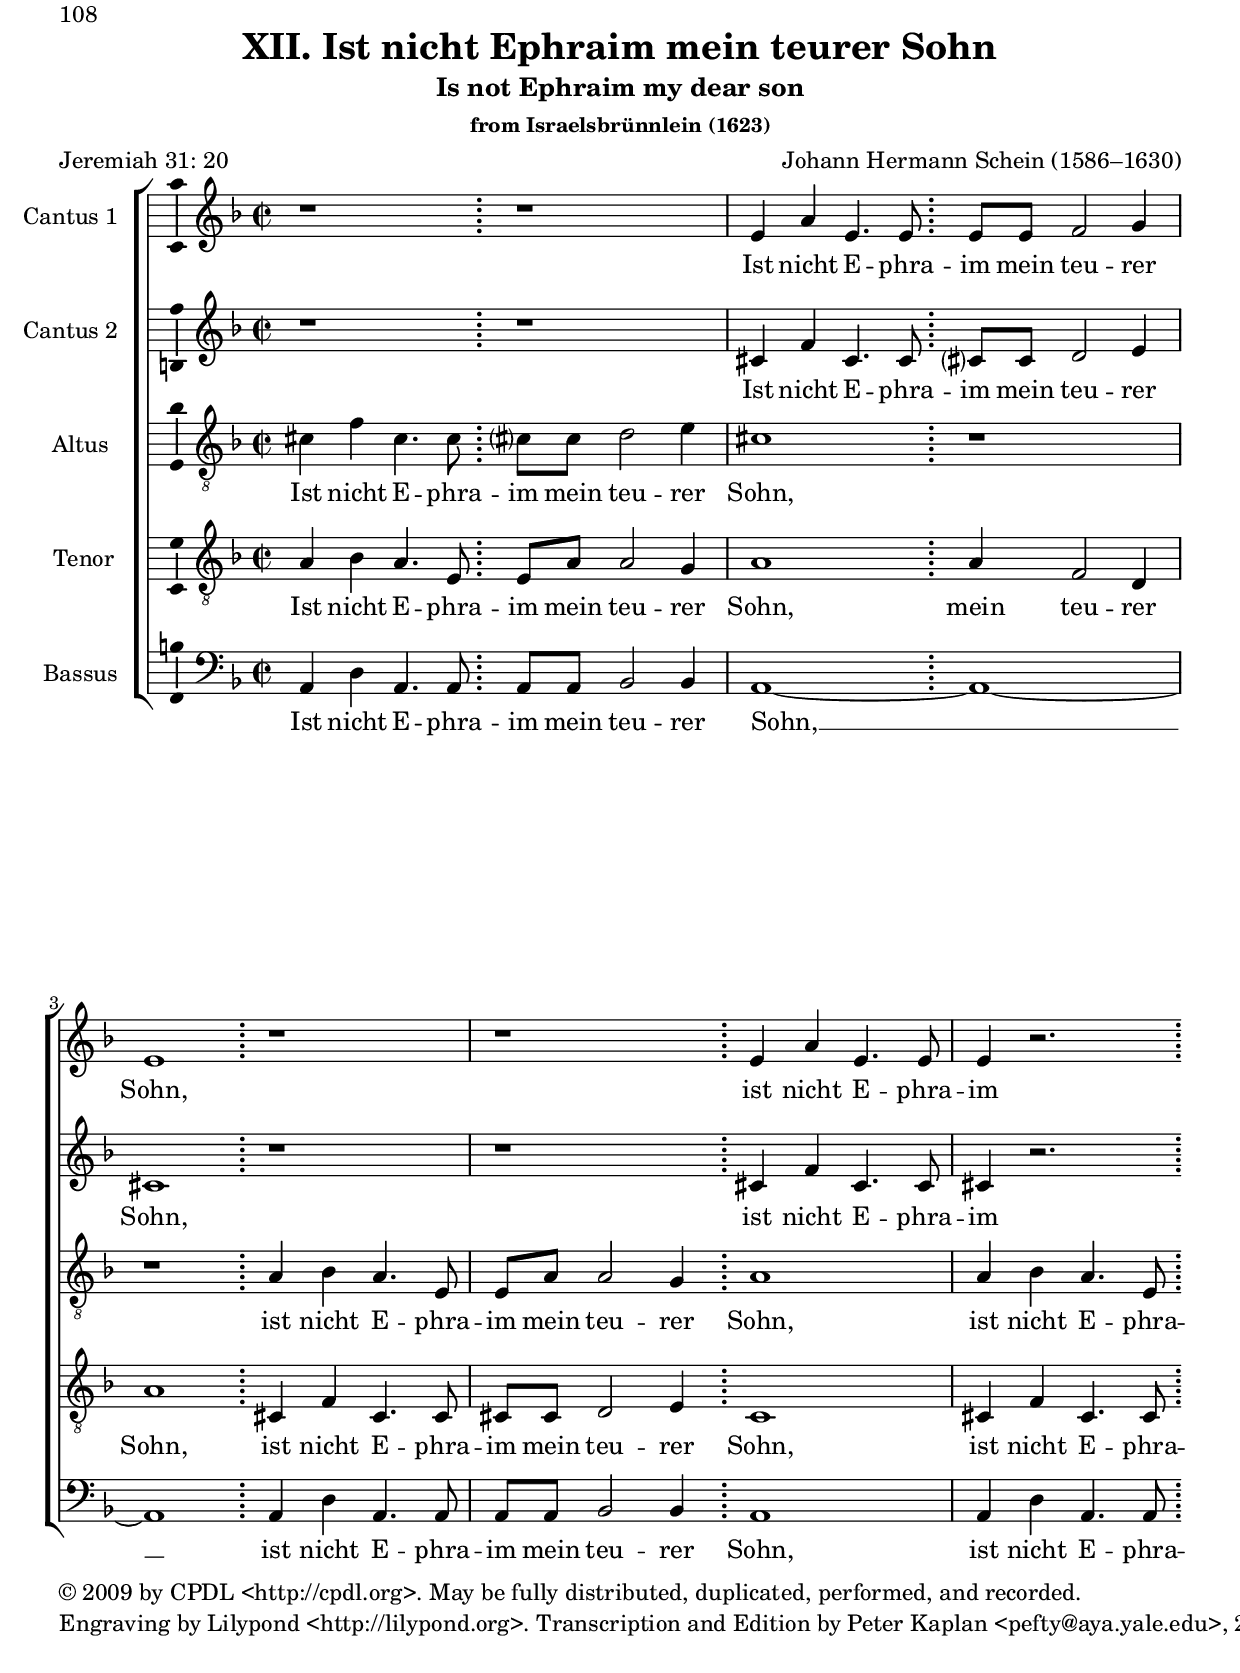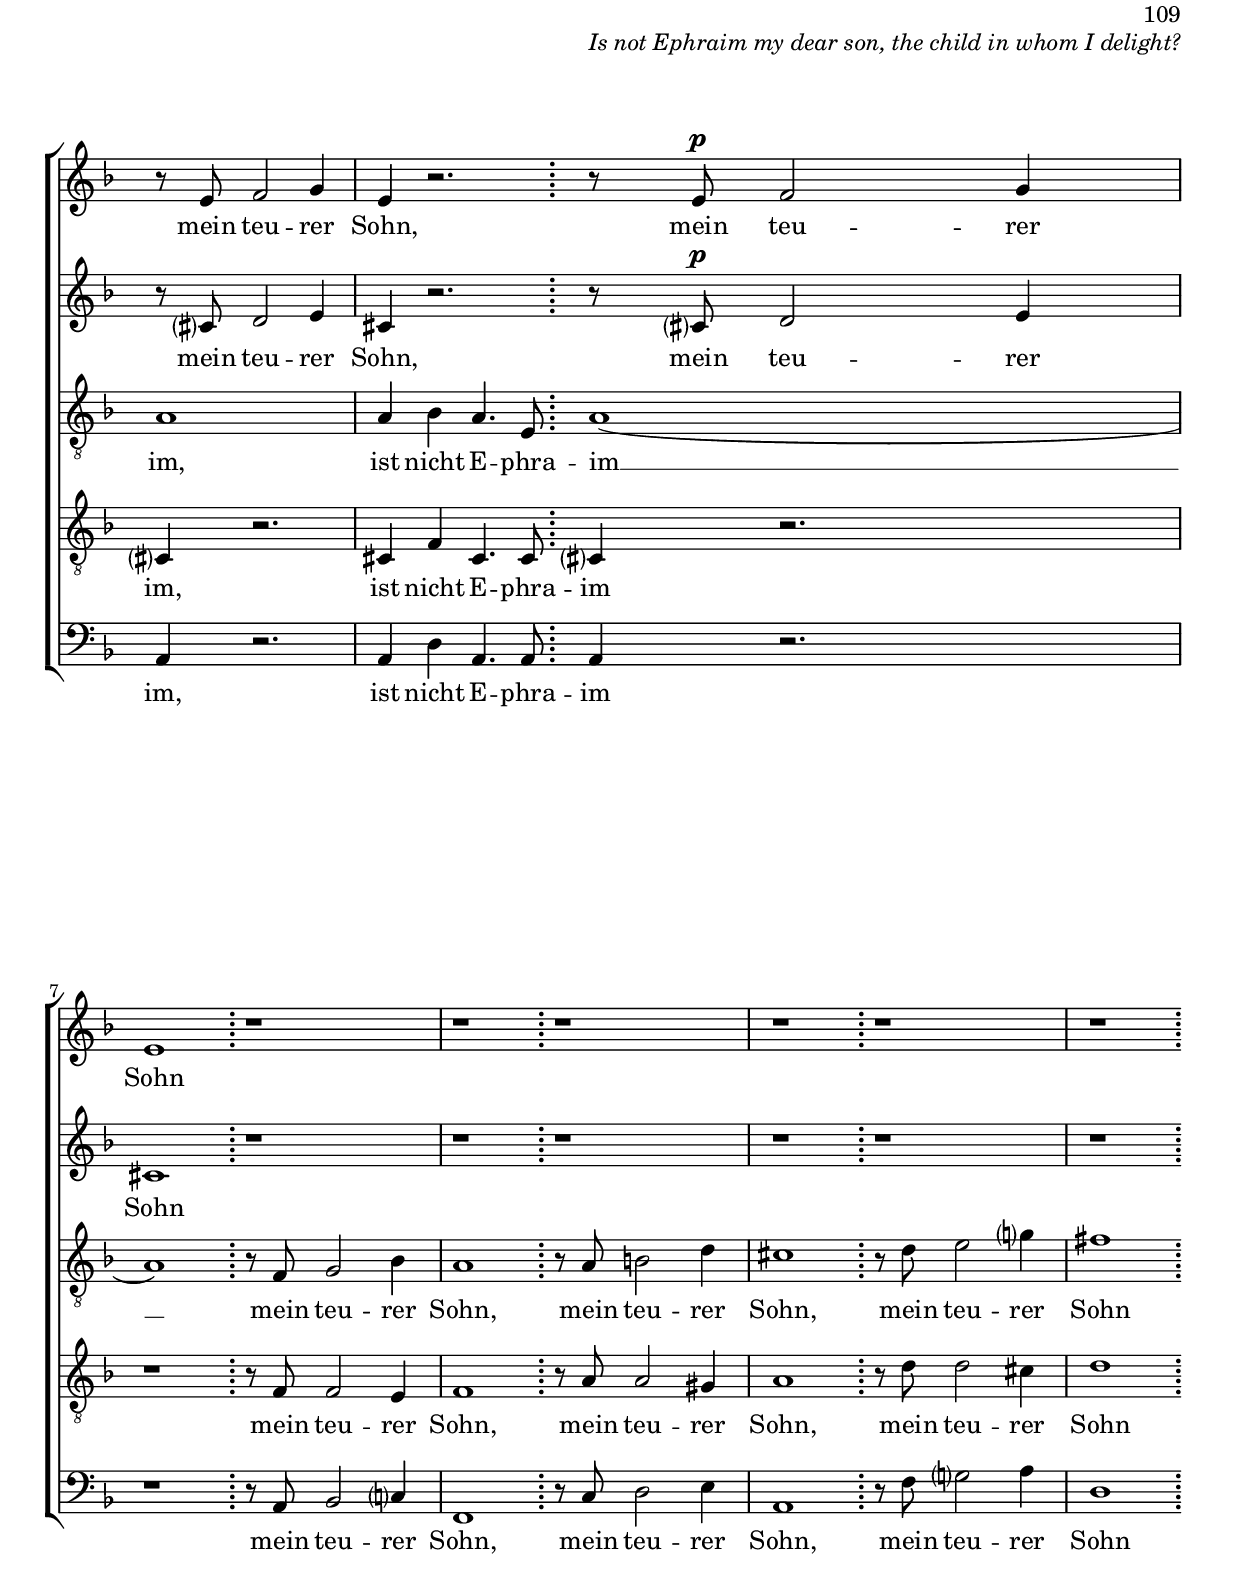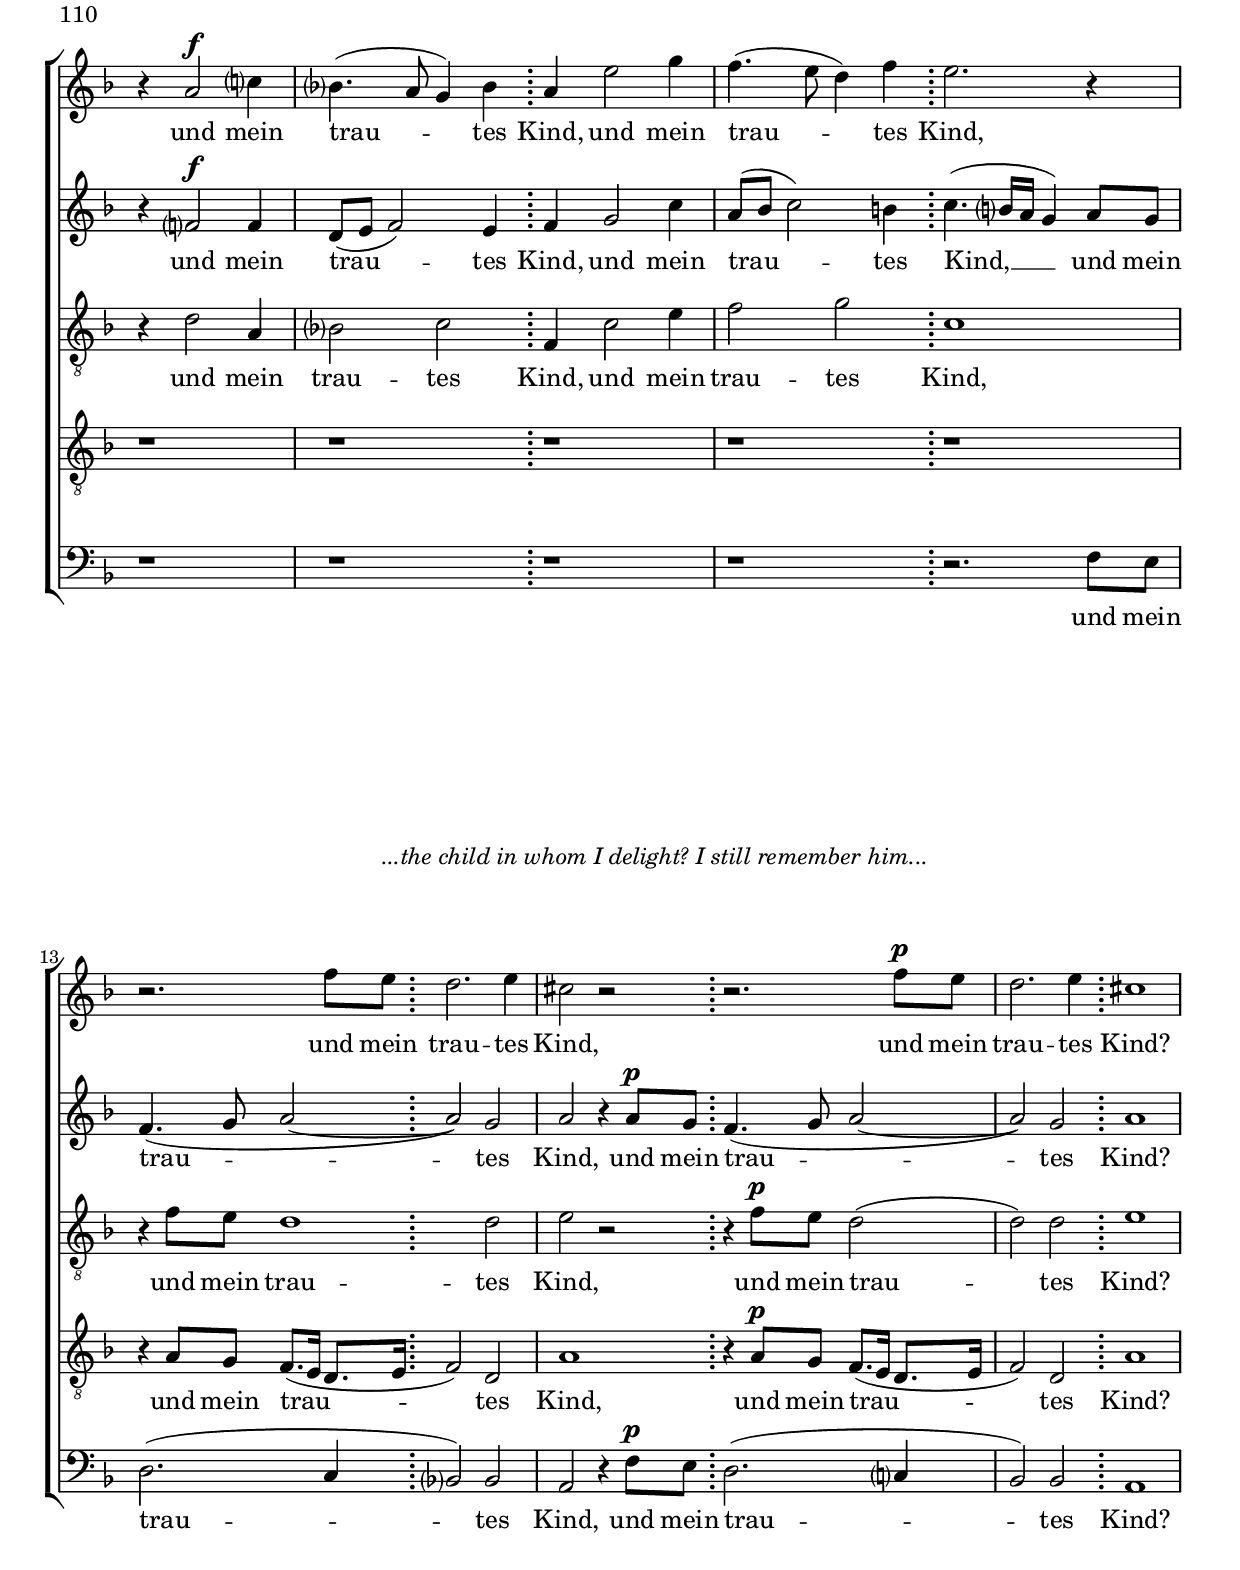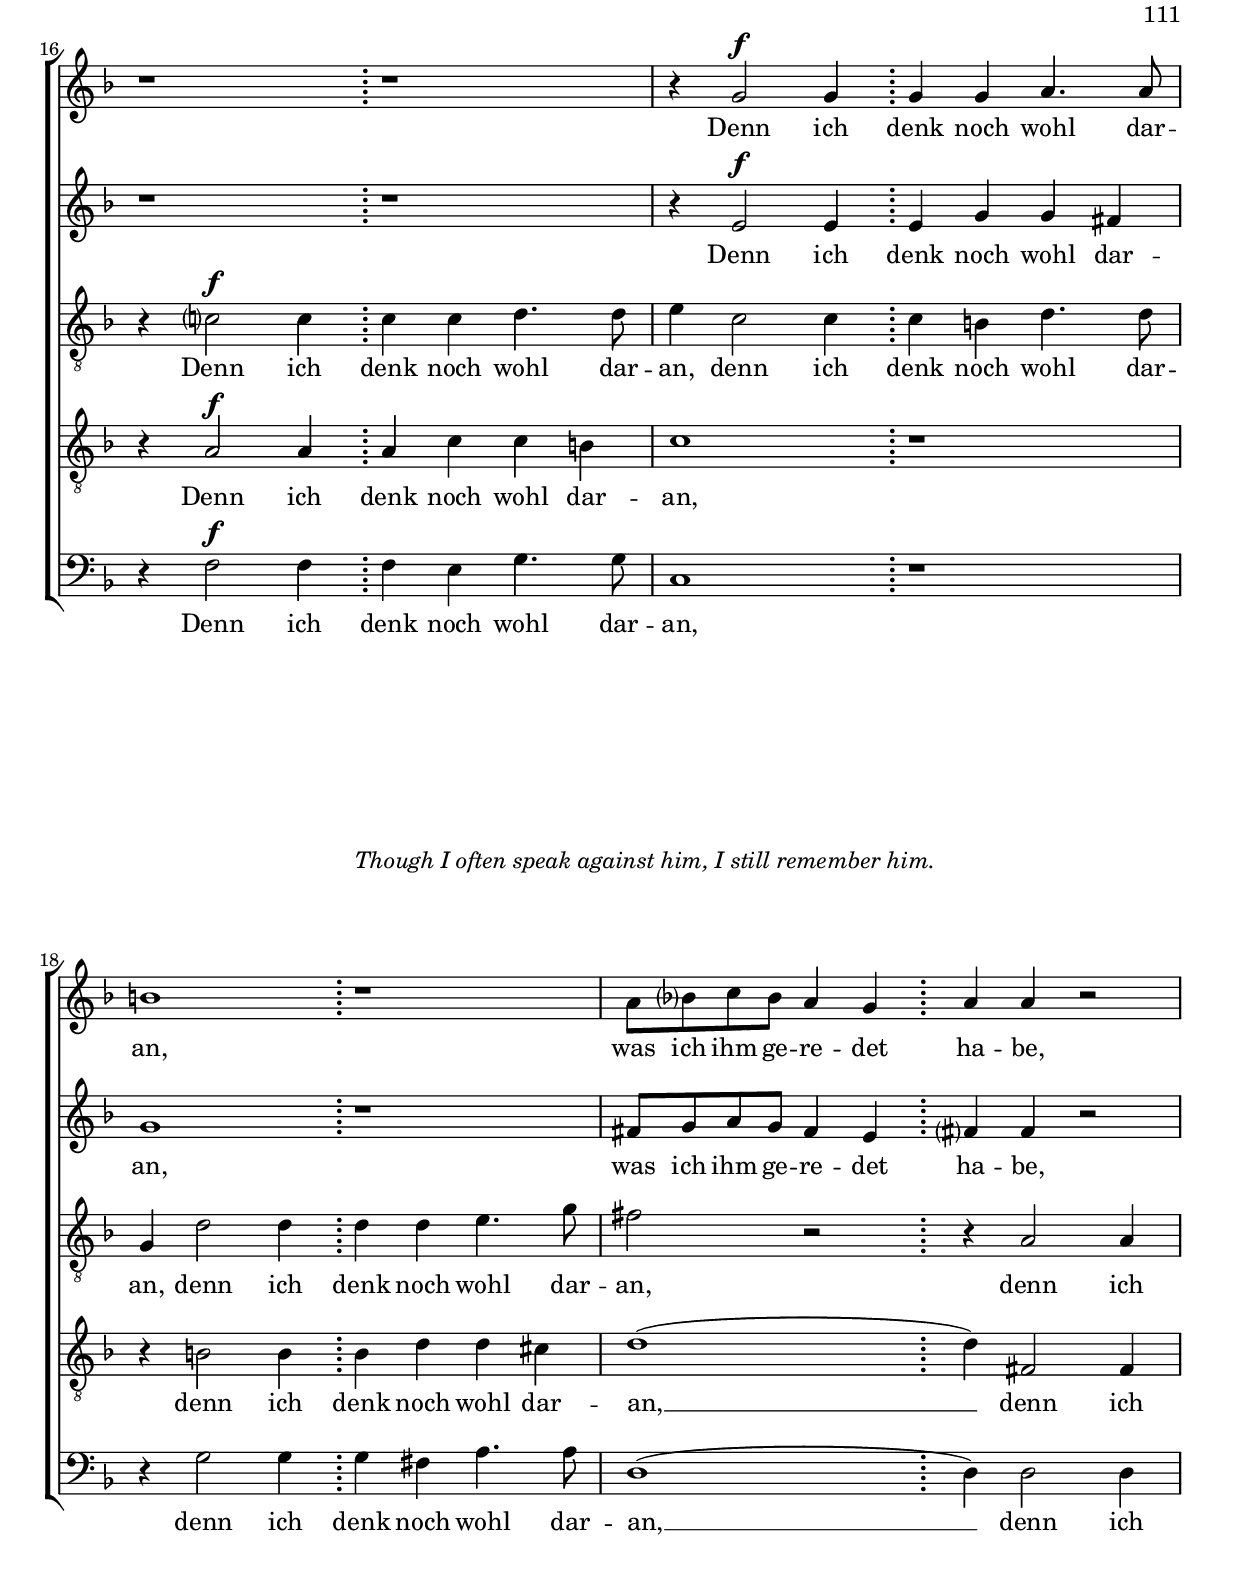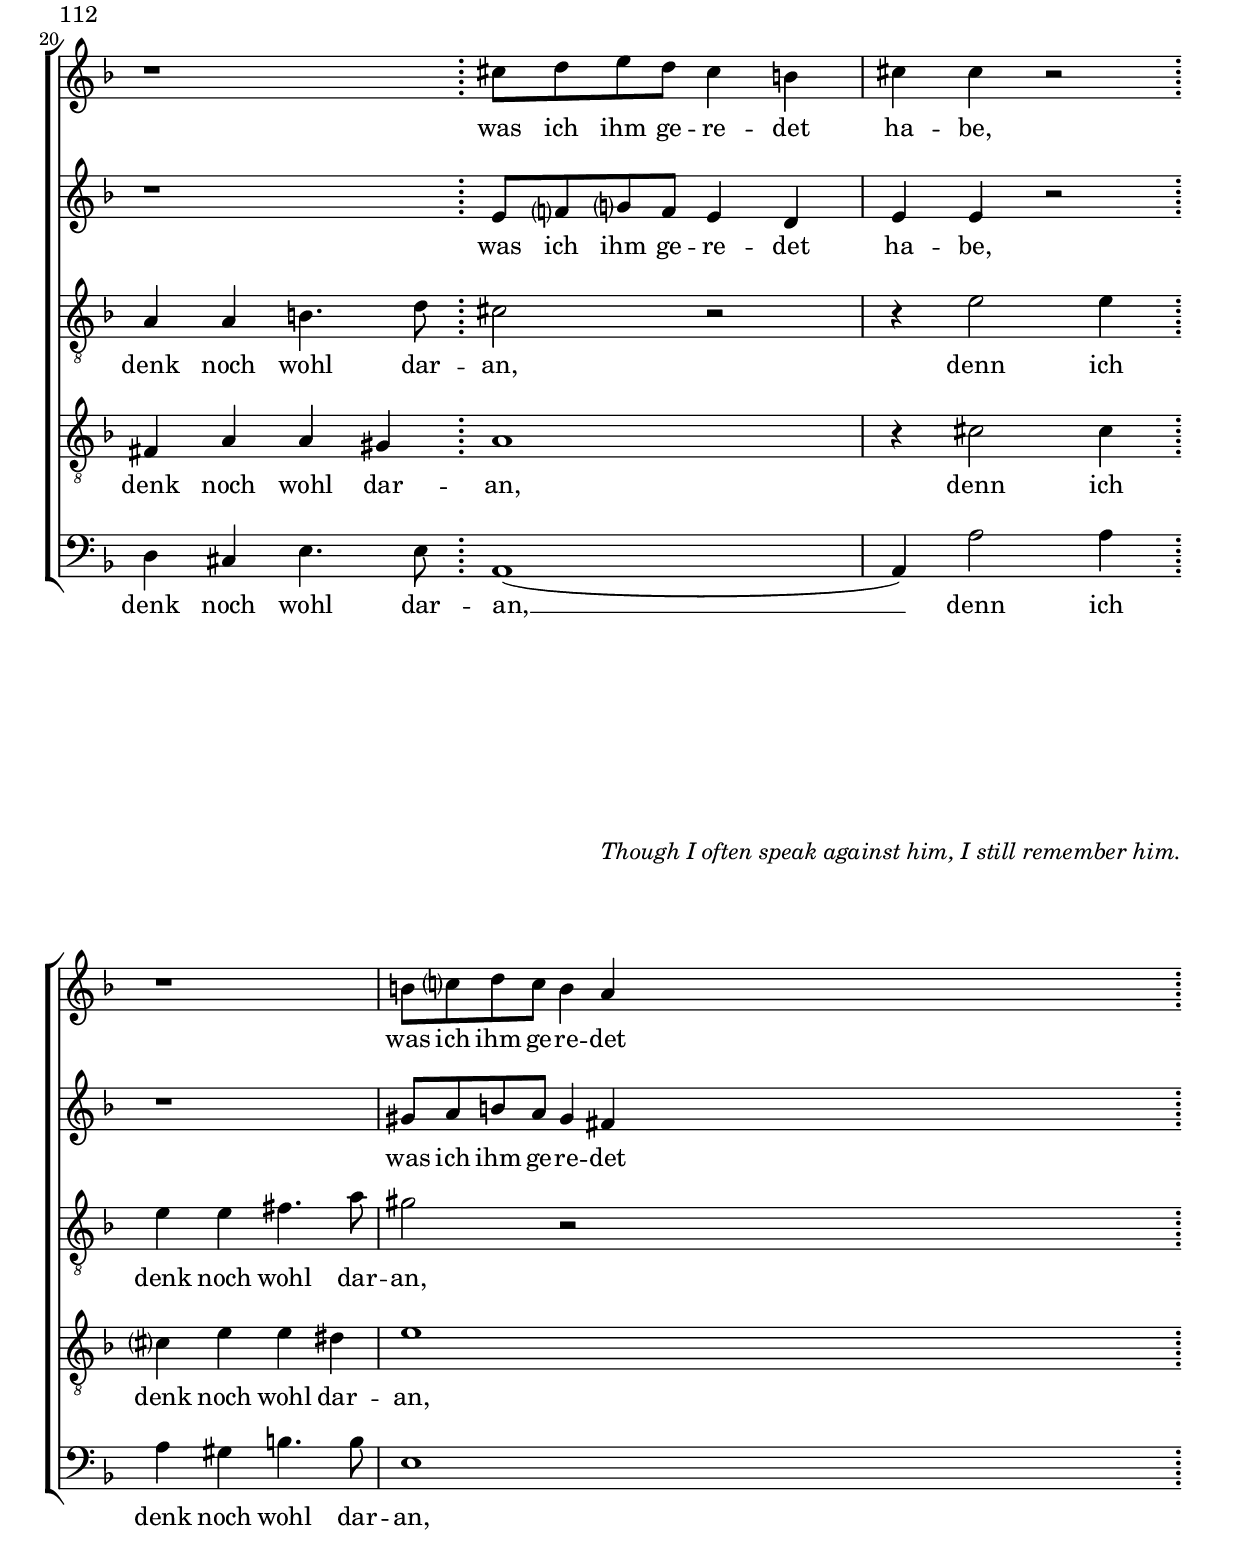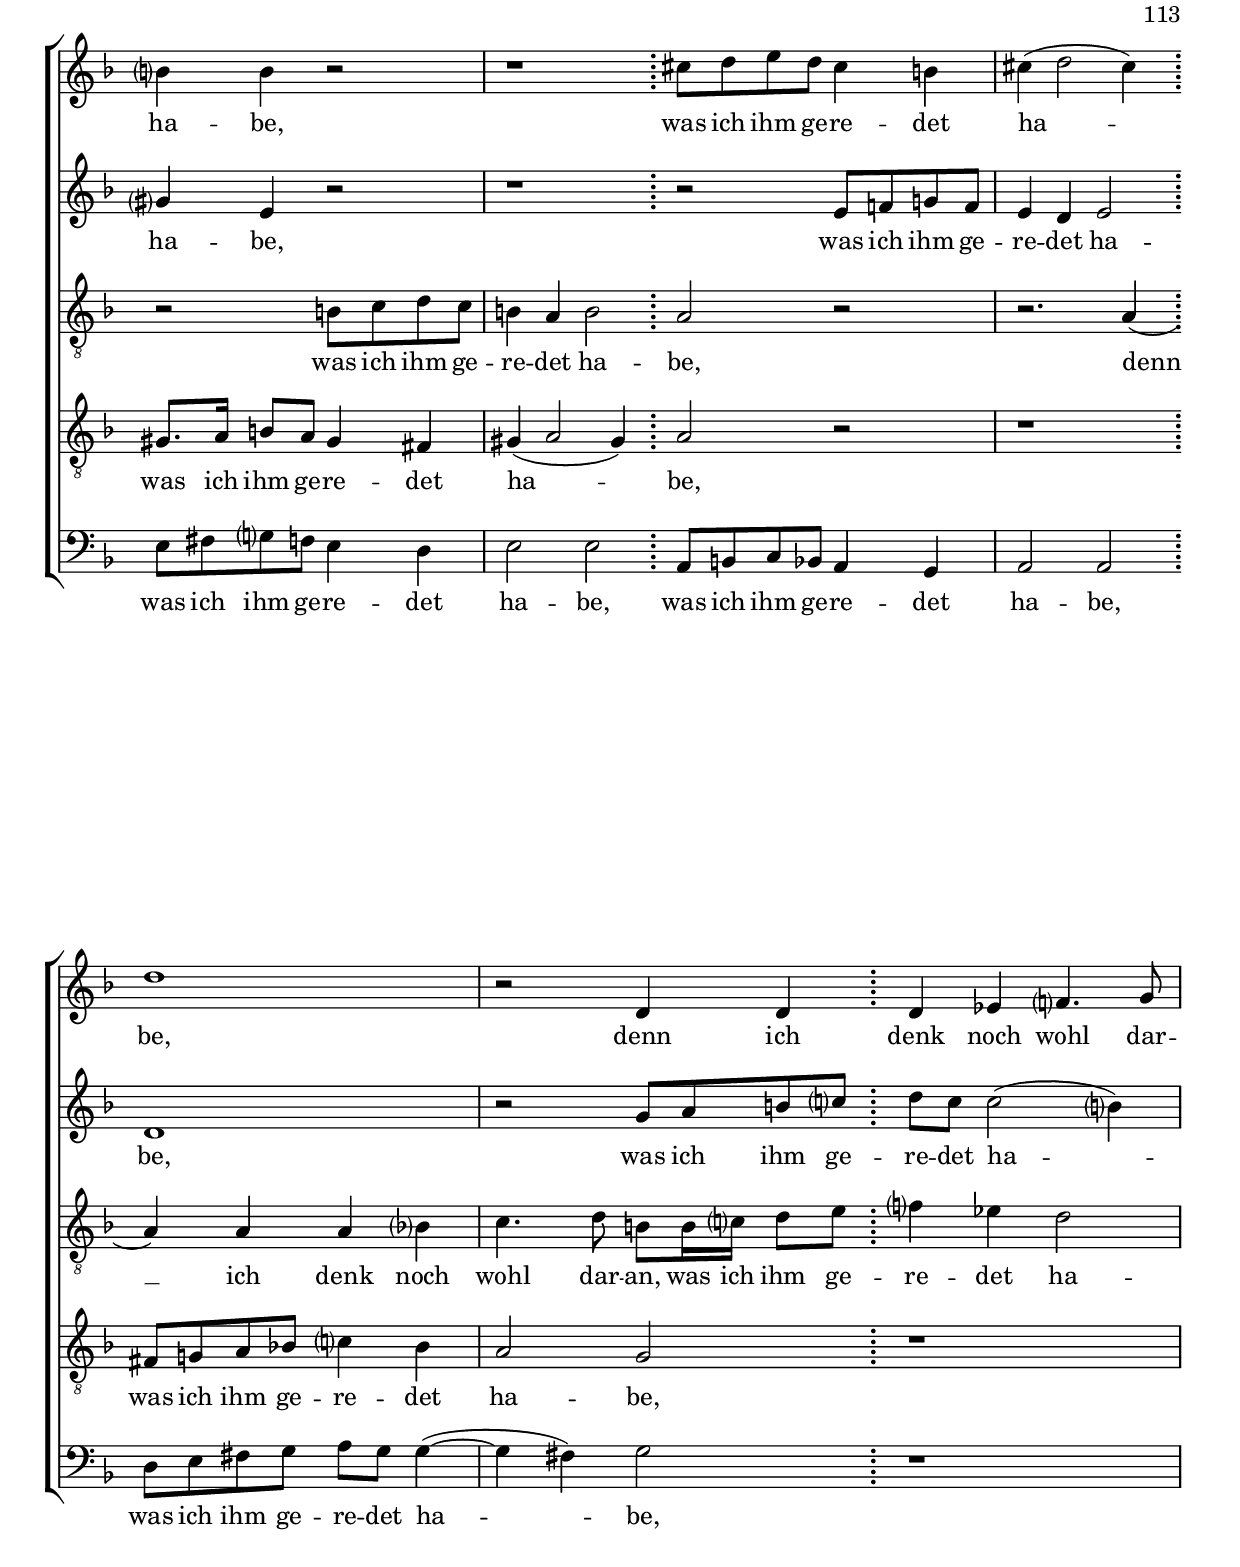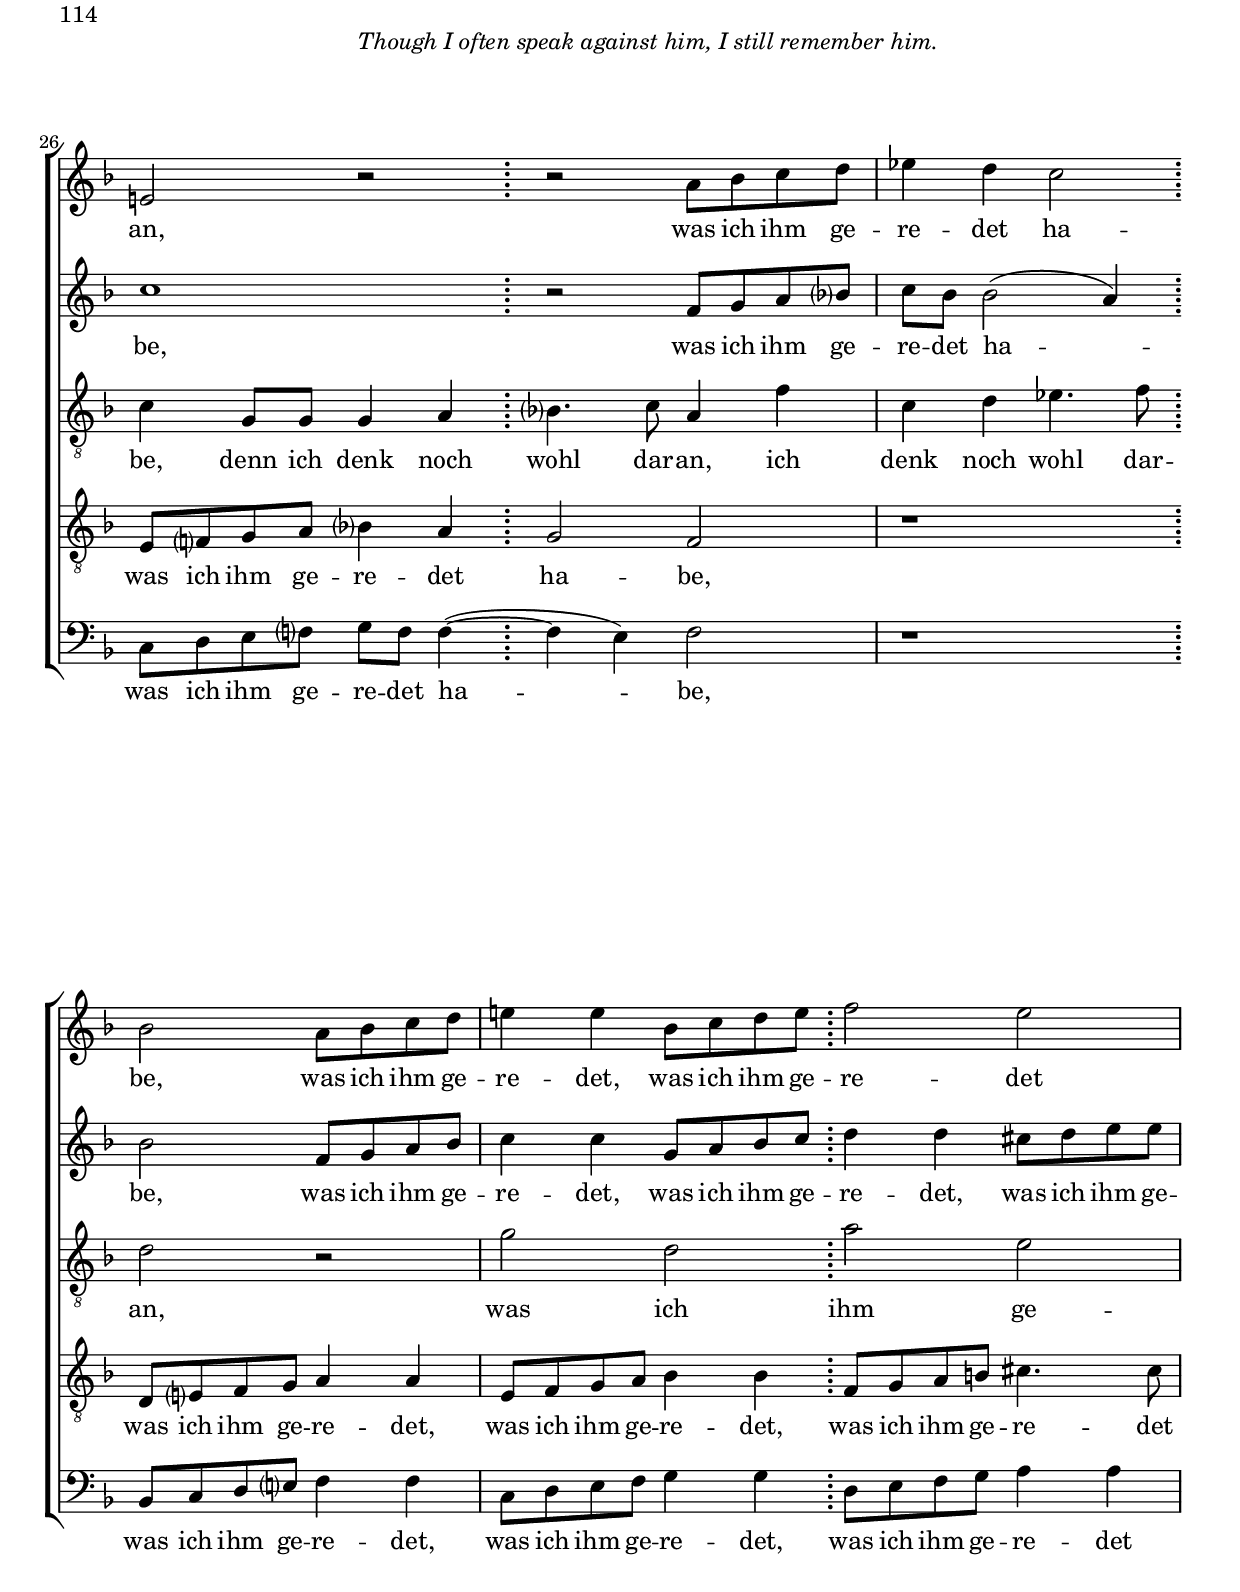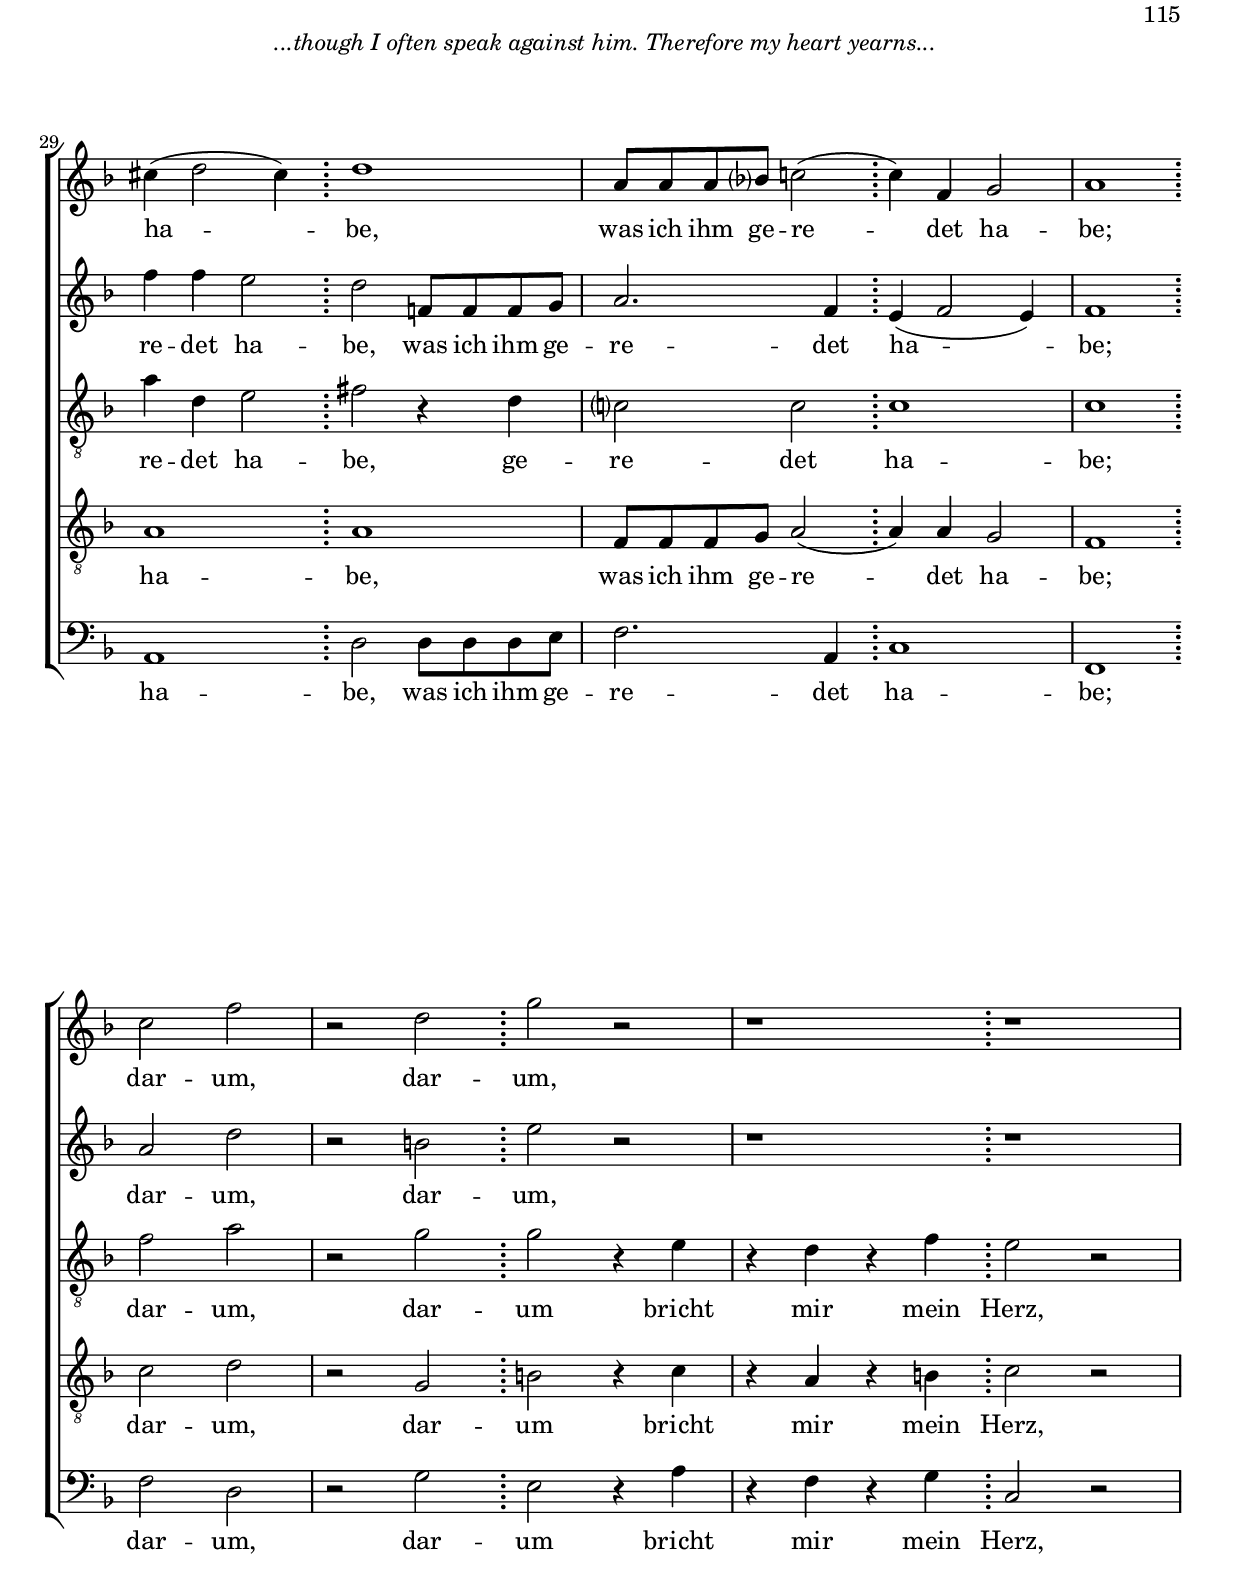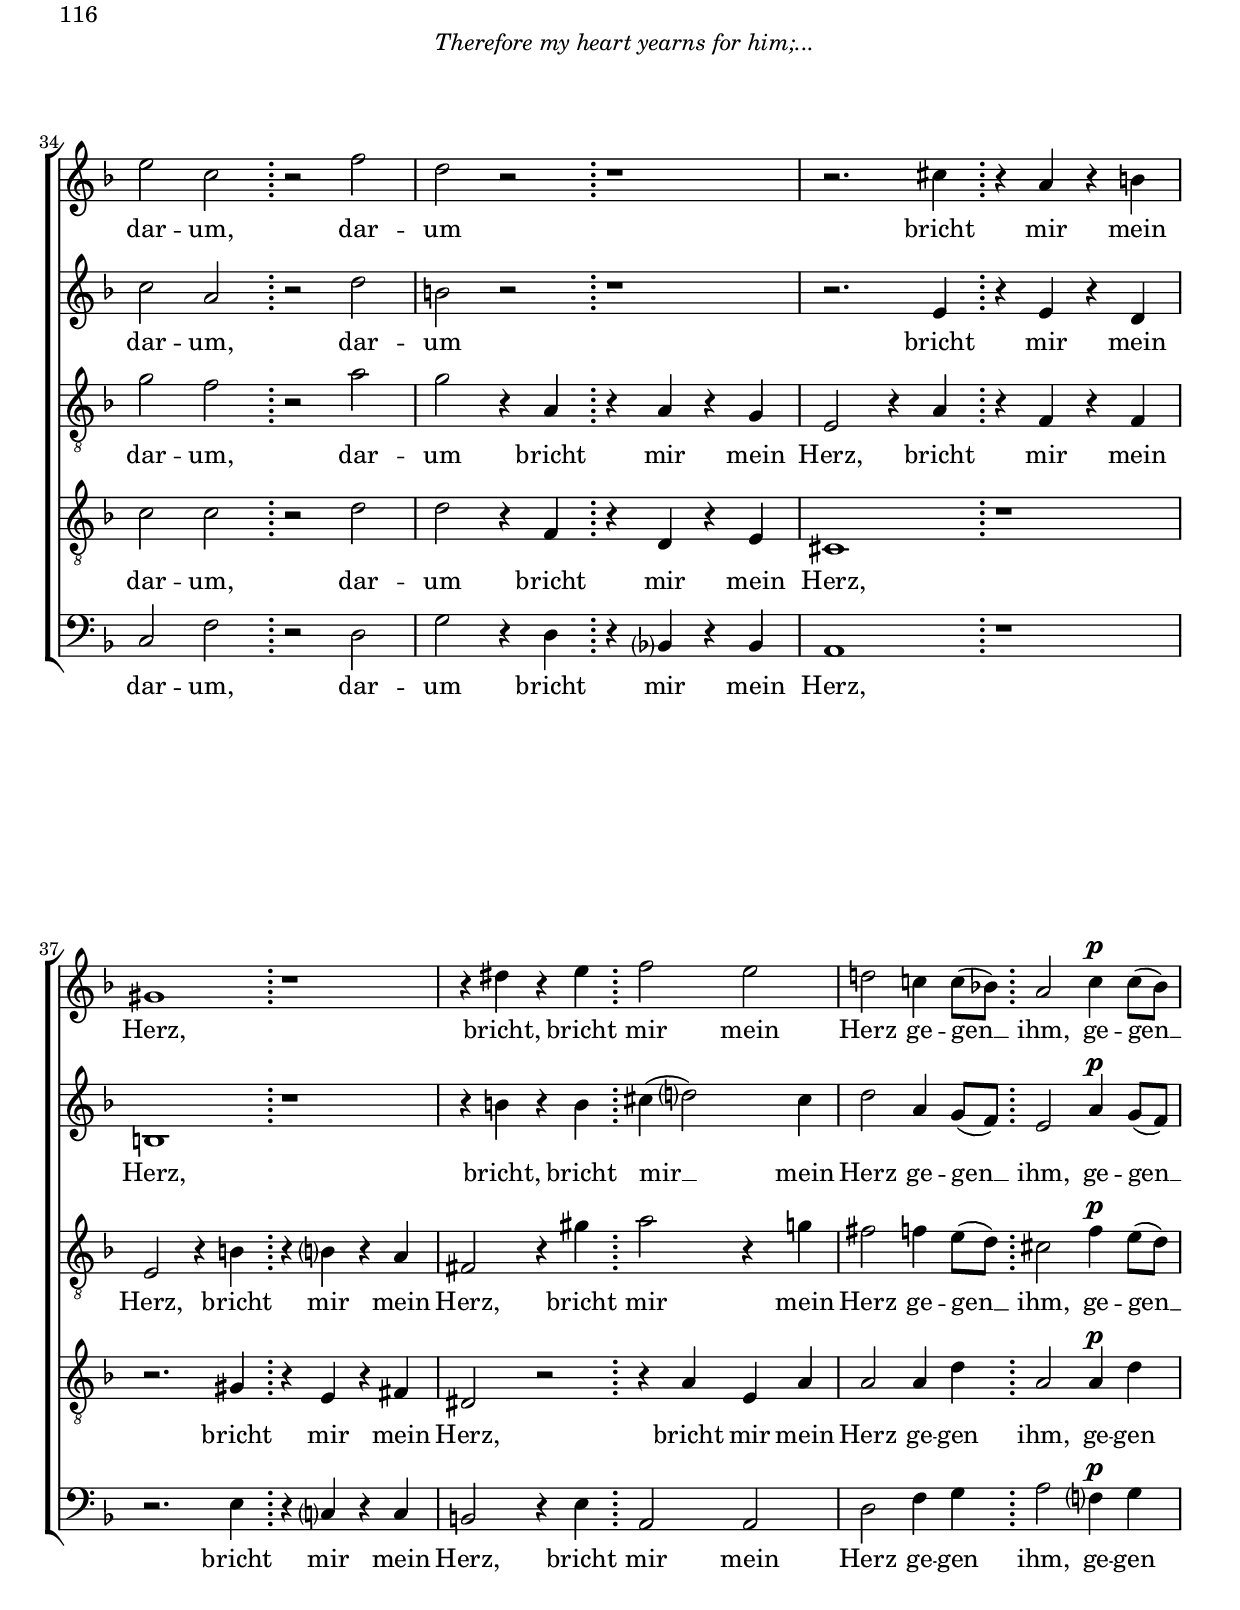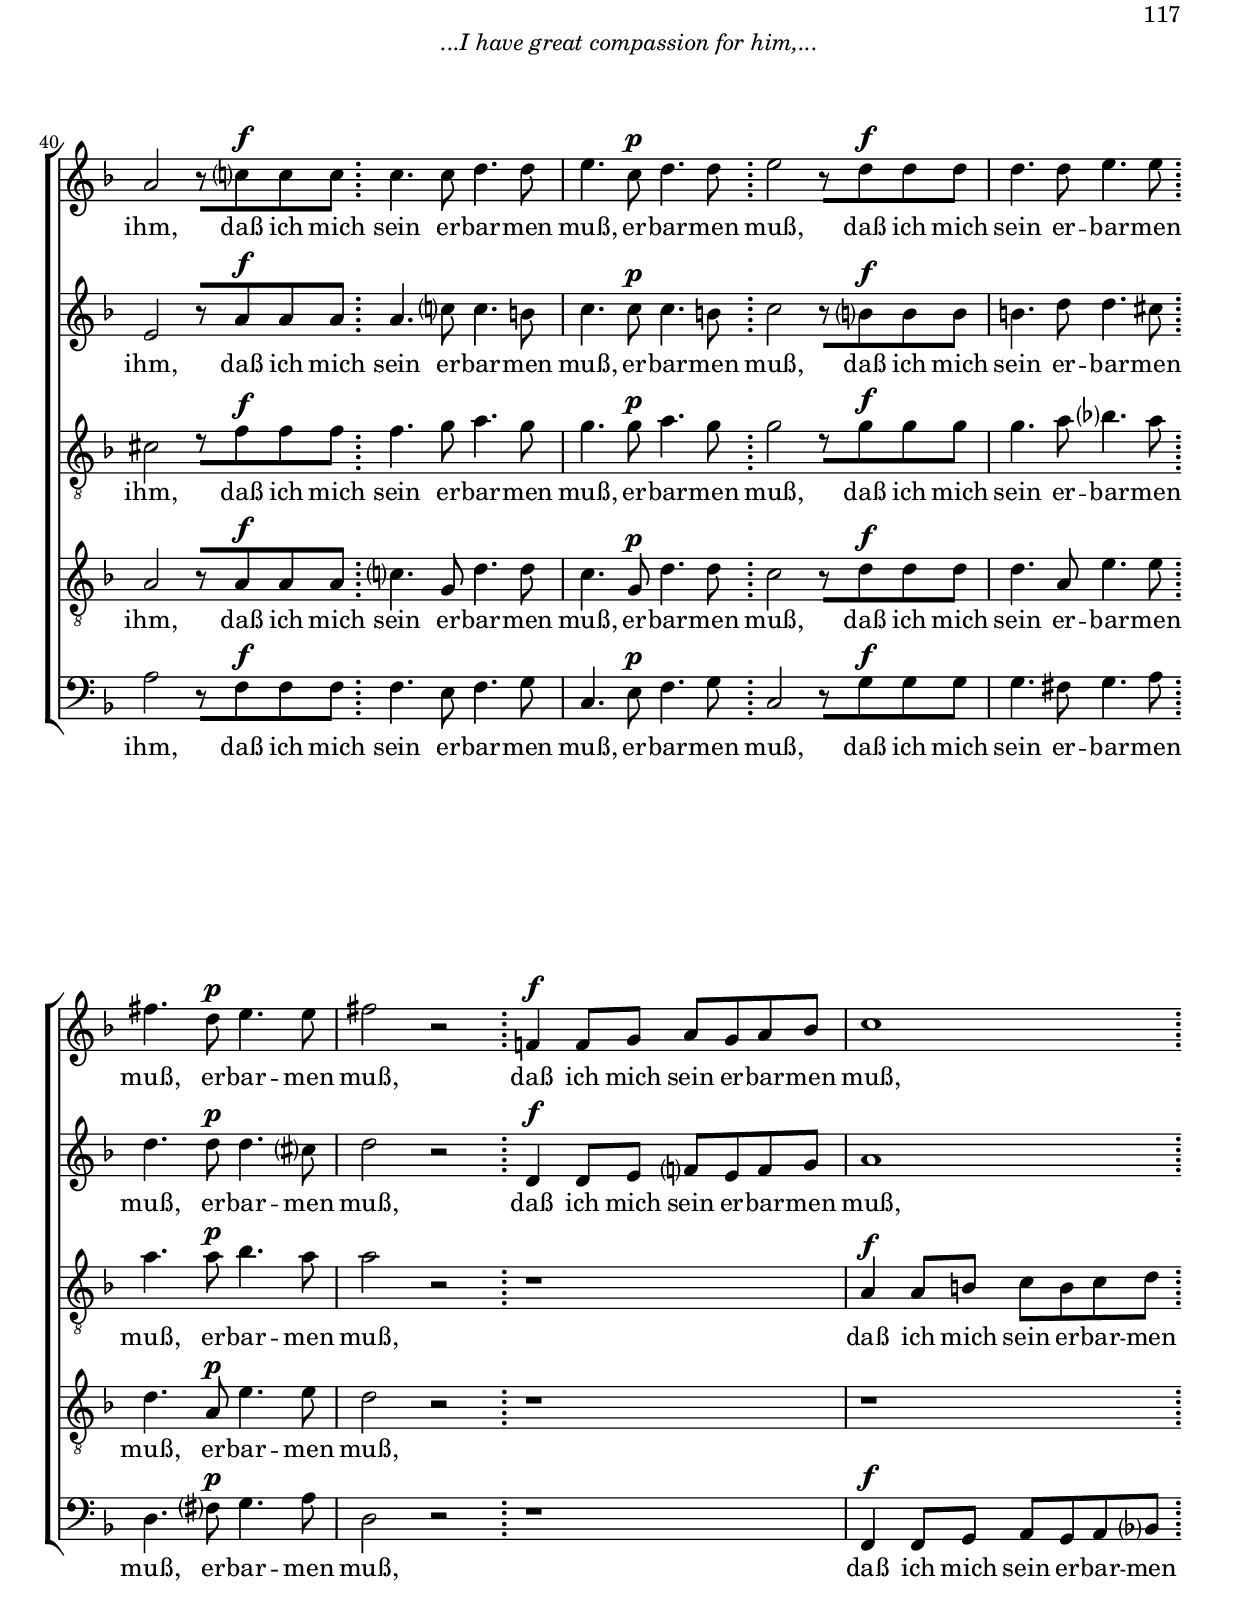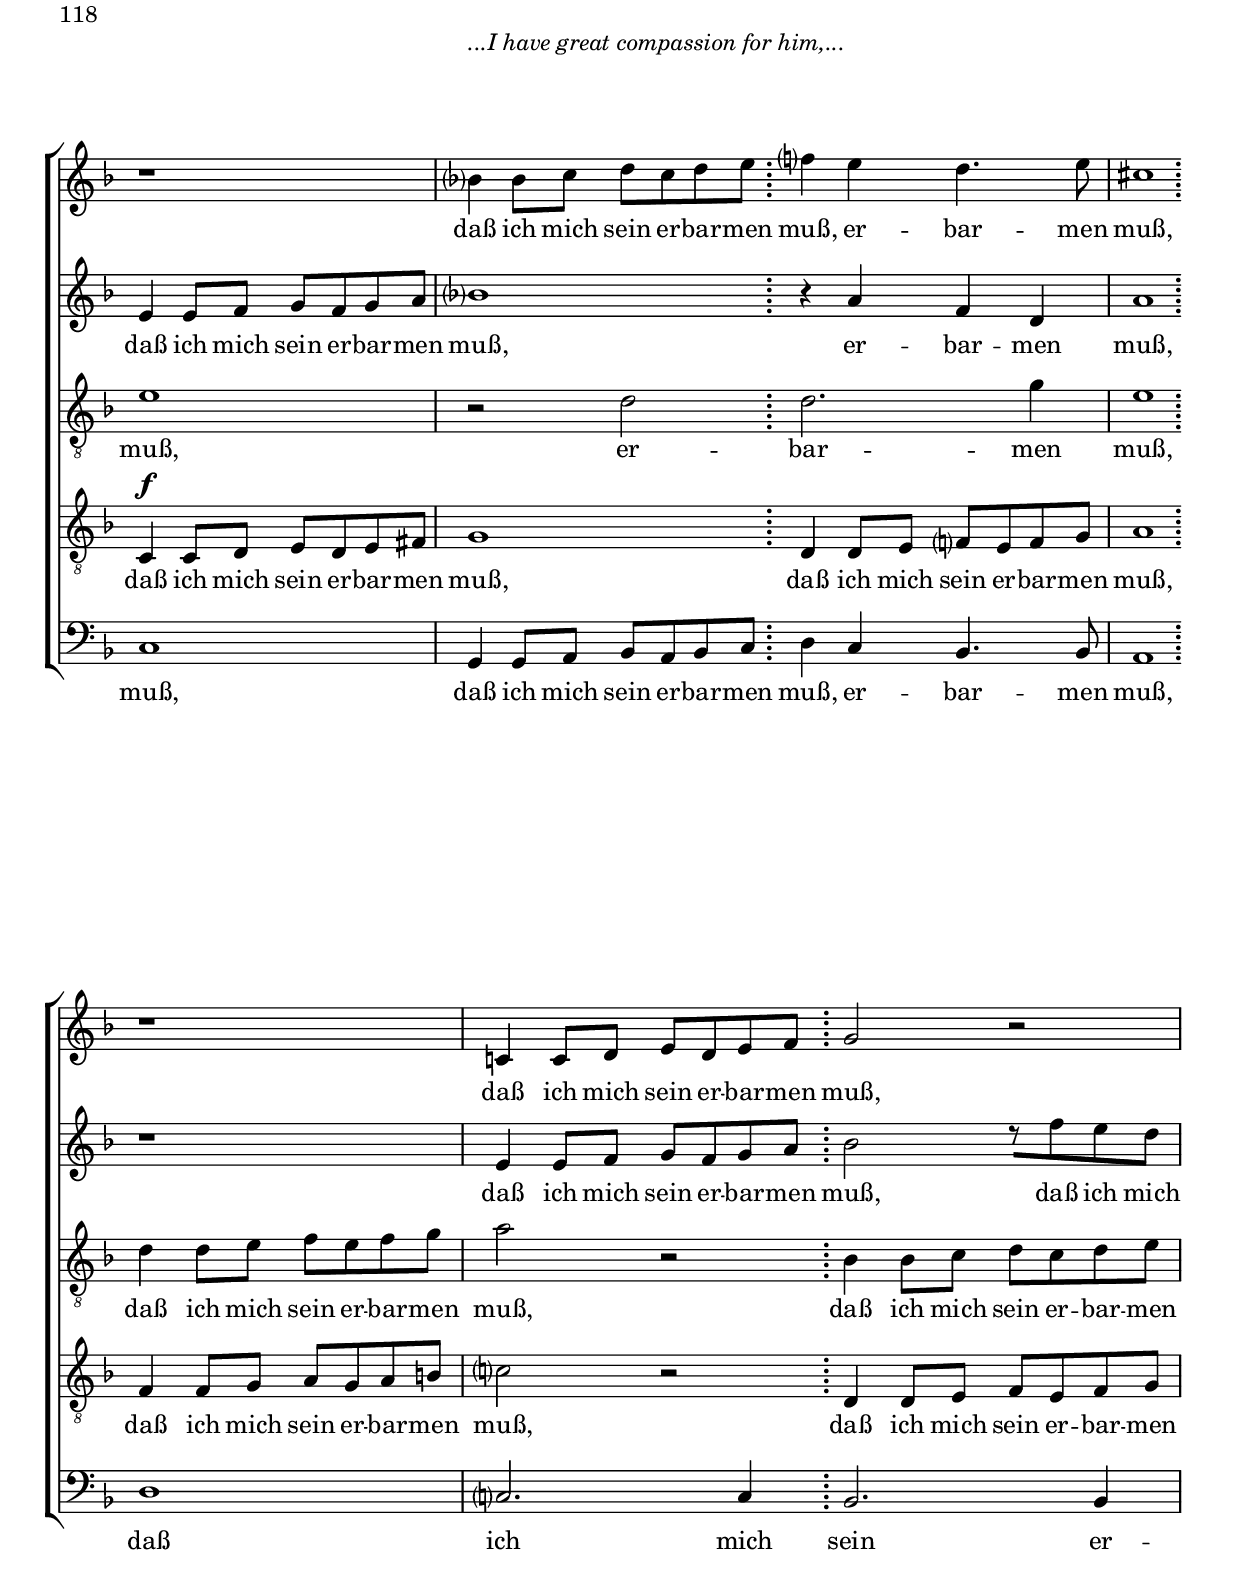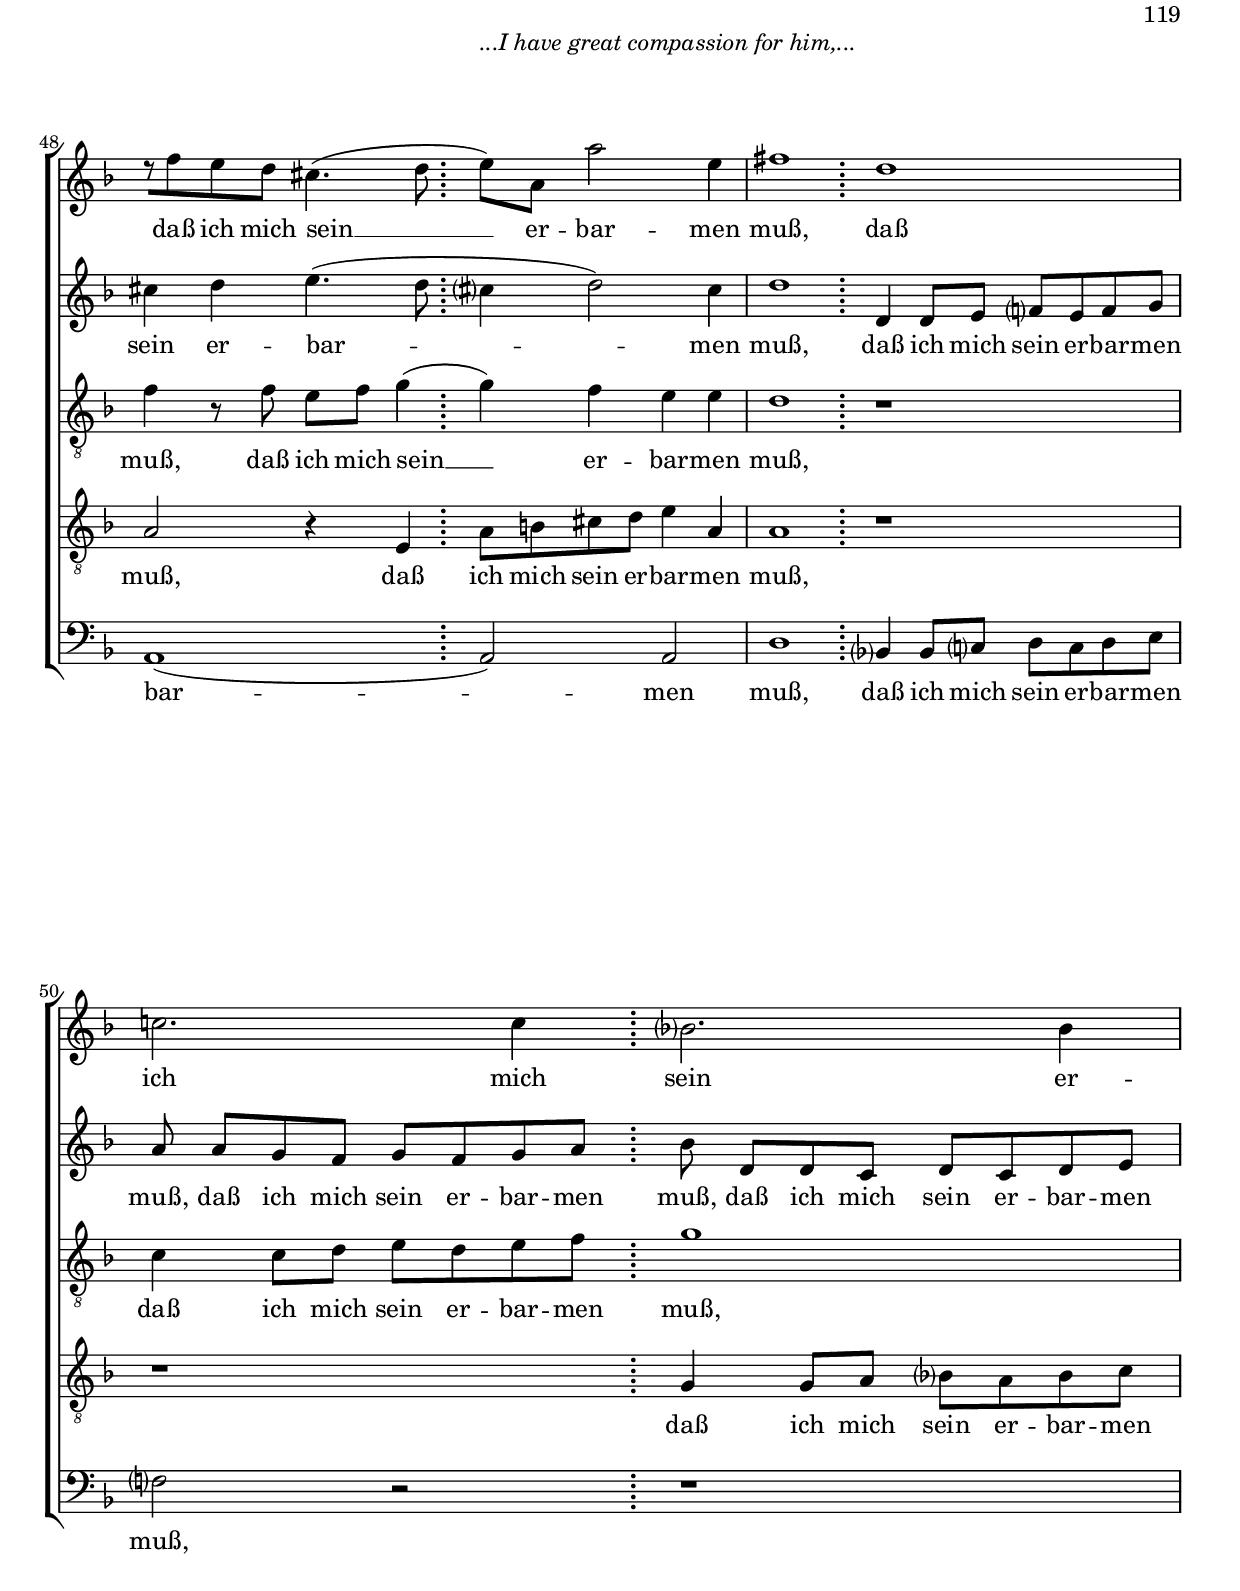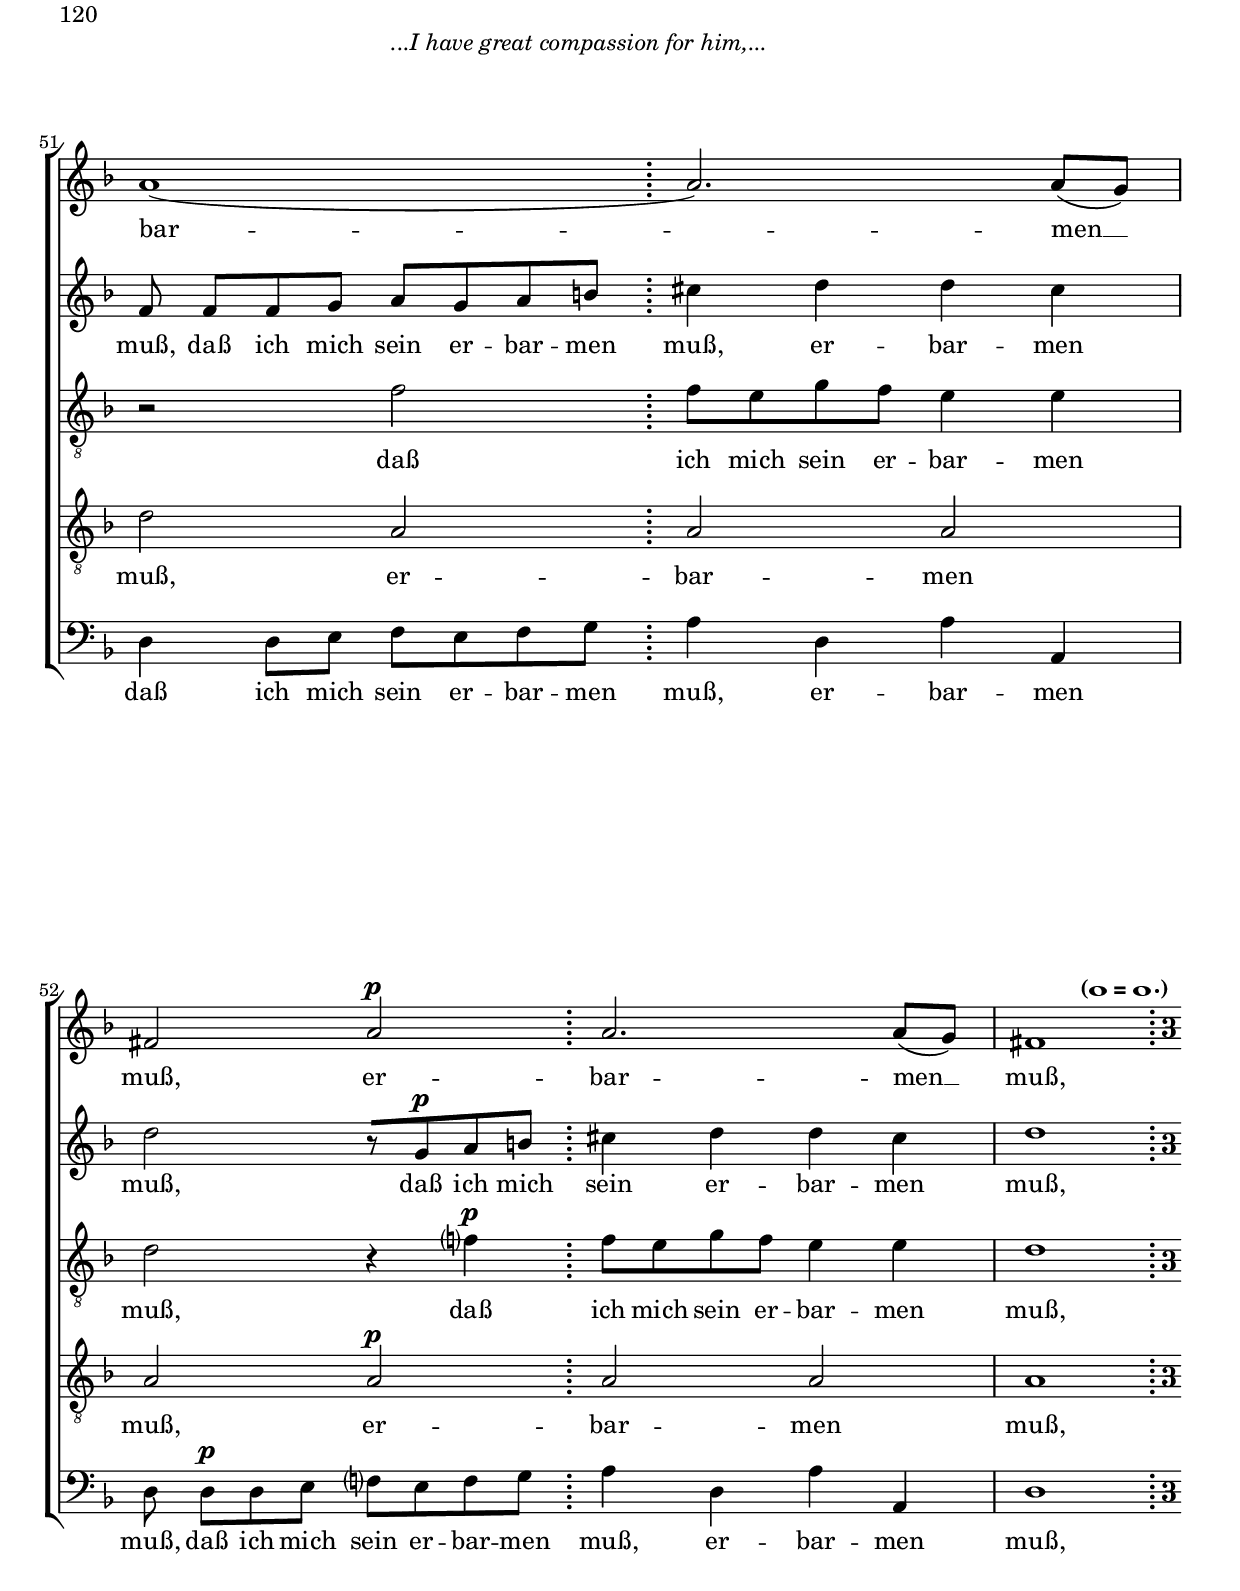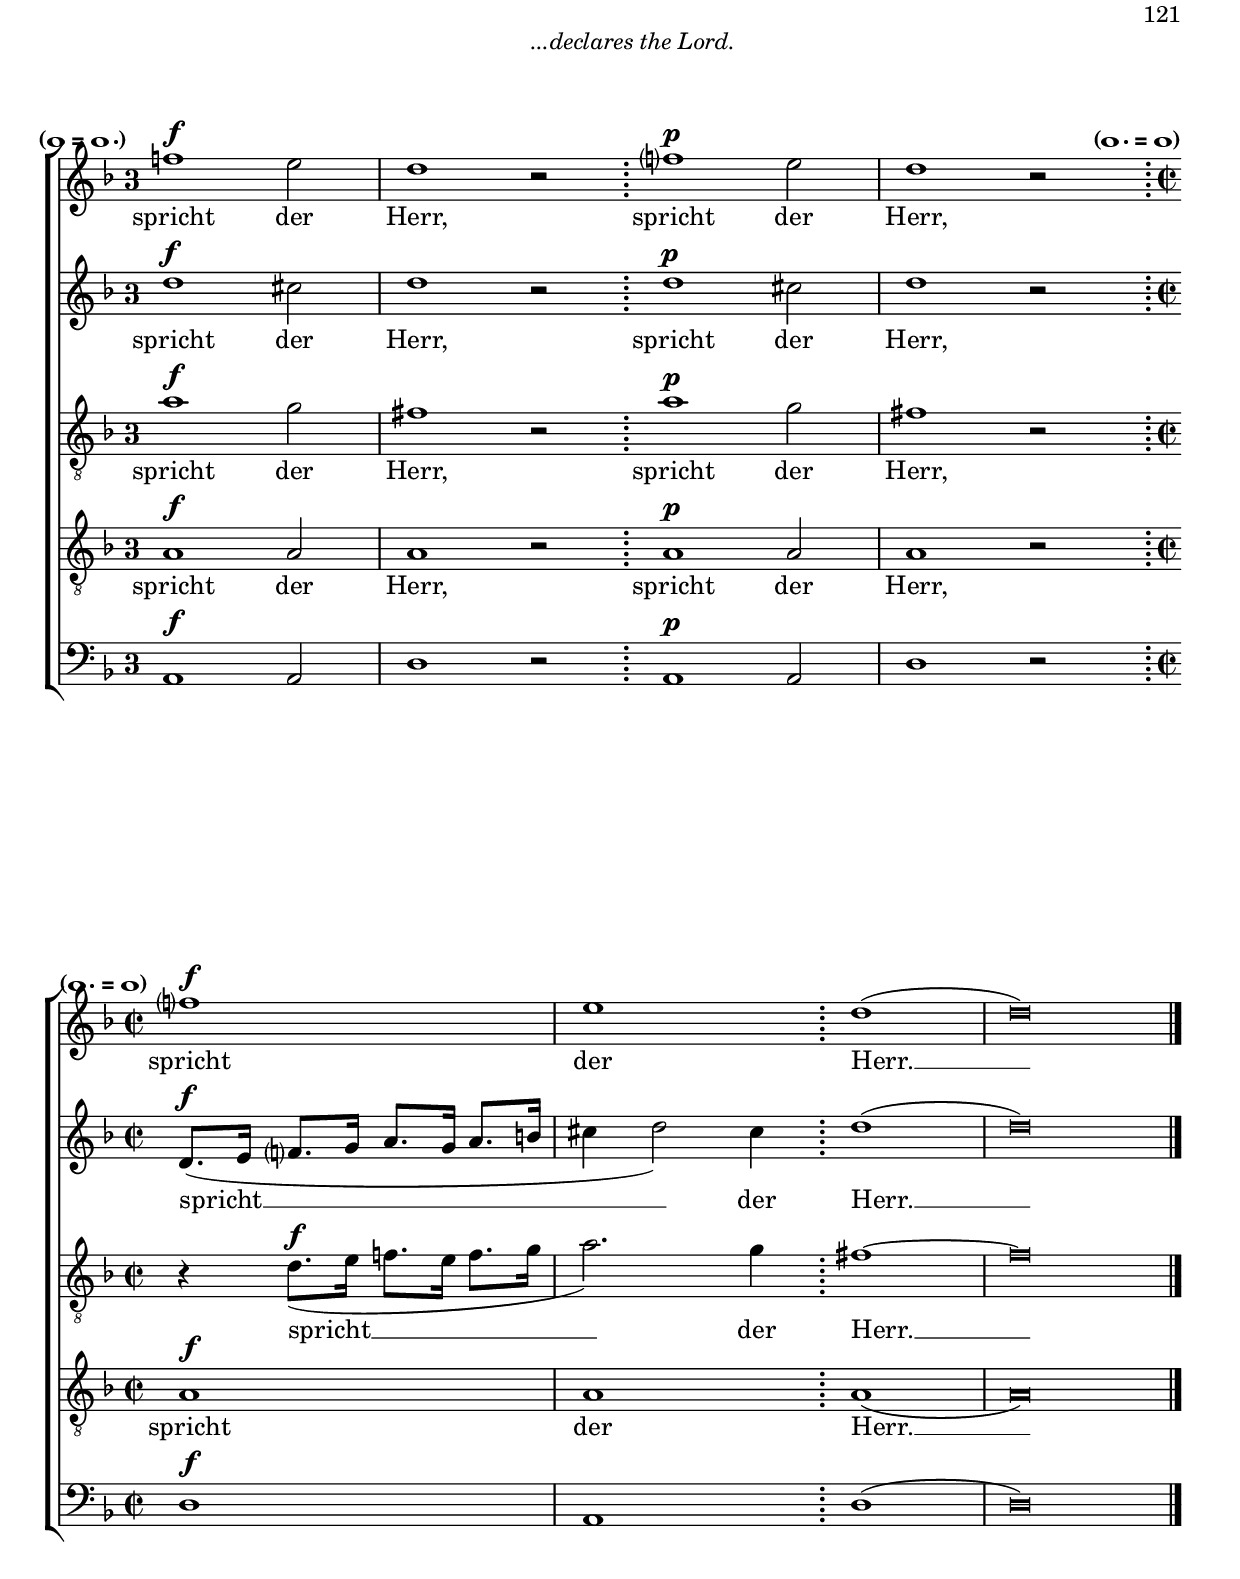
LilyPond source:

     \version "2.10.10"

twelvelineonetwo = \markup{ \hspace#0 \raise #10 \italic \line {Is not Ephraim my dear son, the child in whom I delight?}}
twelvelinetwothree = \markup{ \hspace#0 \raise #10 \italic \line {...the child in whom I delight? I still remember him...}}
twelvelinethreefour = \markup{ \hspace#0 \raise #10 \italic \line {Though I often speak against him, I still remember him.}}
twelvelinefourfive = \markup{ \hspace#0 \raise #10 \italic \line {...though I often speak against him. Therefore my heart yearns...}}
twelvelinefivesix = \markup{ \hspace#0 \raise #10 \italic \line {Therefore my heart yearns for him;...}}
twelvelineseven = \markup{ \hspace#0 \raise #10 \italic \line {...I have great compassion for him,...}}
twelvelineeight = \markup{ \hspace#0 \raise #10 \italic \line {...declares the Lord.}}


\paper {
 first-page-number = #108
 print-first-page-number = ##t
  between-system-space = 2.0\cm
  between-system-padding = #1
  ragged-bottom=##f
  ragged-last-bottom=##f
  bottom-margin = 2.0\cm
  top-margin = 0.1\cm
%  system-count = #16
  systemSeparatorMarkup = ""
	oddFooterMarkup = \markup \abs-fontsize #11 {
		\on-the-fly #first-page { \column { 
              \line {© 2009 by CPDL <http://cpdl.org>. May be fully distributed, duplicated, performed, and recorded.}
              \line {Engraving by Lilypond <http://lilypond.org>. Transcription and Edition by Peter Kaplan <pefty@aya.yale.edu>, 2009.}
                                               }
                                     }
                                                   }
        }
\header {
    title = "XII. Ist nicht Ephraim mein teurer Sohn"
    subtitle = "Is not Ephraim my dear son"
    subsubtitle = "from Israelsbrünnlein (1623)"
    composer = "Johann Hermann Schein (1586–1630)"
    date = "1623"
    poet = "Jeremiah 31: 20"
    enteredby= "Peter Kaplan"
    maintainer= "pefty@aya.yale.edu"
    texidoc = "I have tried to limit my own editorial markings and interpretations.  Altus line cleffed for tenor rather than treble voice."
}



\pointAndClickOff

     \score { 
      <<
        \new ChoirStaff <<
        \new Staff = CantusOne <<
               {  
      <<
     \override Stem #'neutral-direction = #up 
     \override Staff.TimeSignature #'style = #'()
        \clef treble
        \key d \minor 
        \new Voice = "CantusOne" {
     \override NoteHead #'style = #'baroque
        \set Staff.midiInstrument = "synth voice"
        \set Staff.vocalName = "Cantus 1  "

\time 4/2
\once \override Staff.TimeSignature #'stencil = #ly:text-interface::print
\once \override Staff.TimeSignature #'text = \markup \musicglyph #"timesig.C22"
% final copy should just say "¢"
r1                               \bar ":" r
e'4 a' e'4. e'8                  \bar ":" e' e' f'2 g'4
e'1                              \bar ":" r
r1                               \bar ":" e'4 a' e'4. e'8
% measure 5  
e'4 r2.                          \bar ":" r8 e' f'2 g'4
e'4 r2.                          \bar ":" r8^\twelvelineonetwo e'^\p f'2 g'4
e'1                              \bar ":" r
r1                               \bar ":" r
r1                               \bar ":" r
% measure 10 
r1                               \bar ":" r4 a'2^\f c''?4
bes'?4.( a'8 g'4) bes'           \bar ":" a'4 e''2 g''4
f''4.( e''8 d''4) f''            \bar ":" e''2. r4
r2. f''8 e''^\twelvelinetwothree \bar ":" d''2. e''4
cis''2 r                         \bar ":" r2. f''8^\p e''
% measure 15
d''2. e''4                       \bar ":" cis''1
\break
r1                               \bar ":" r
r4 g'2^\f g'4                    \bar ":" g' g' a'4. a'8
b'1                              \bar ":" r^\twelvelinethreefour
a'8 bes'? c'' bes' a'4 g'        \bar ":" a' a' r2
\break
% measure 20
r1                                           \bar ":" cis''8 d'' e'' d'' cis''4 b'
cis''4 cis'' r2                              \bar ":" r1
b'8 c''? d'' c'' b'4 a'^\twelvelinethreefour \bar ":" b'?4 b' r2
r1                                           \bar ":" cis''8 d'' e'' d'' cis''4 b'
cis''4( d''2 cis''4)                         \bar ":" d''1
% measure 25
r2 d'4 d'                                \bar ":" d' ees' f'?4. g'8
e'!2 r^\twelvelinethreefour              \bar ":" r a'8 bes' c'' d''
ees''4 d'' c''2                          \bar ":" bes'2 a'8 bes' c'' d''
e''!4 e'' bes'8 c'' d'' e''              \bar ":" f''2 e''
cis''4( d''2 cis''4^\twelvelinefourfive) \bar ":" d''1
% measure 30 
a'8 a' a' bes'? c''!2(           \bar ":" c''4) f' g'2
a'1                              \bar ":" 
\break 
                                          c''2 f''
r2 d''                           \bar ":" g''2 r
r1                               \bar ":" r
\break
e''2 c''                         \bar ":" r f''
% measure 35
d''2^\twelvelinefivesix r        \bar ":" r1
r2. cis''4                       \bar ":" r a' r b'
gis'1                            \bar ":" r
r4 dis'' r e''                   \bar ":" f''2 e''
d''!2 c''!4 c''8( bes'!)         \bar ":" a'2 c''4^\p c''8( bes')
\break
% measure 40
a'2 r8[ c''?^\f c'' c'']            \bar ":" c''4. c''8^\twelvelineseven d''4. d''8
e''4. c''8^\p d''4. d''8            \bar ":" e''2 r8[ d''^\f d'' d'']
d''4. d''8 e''4. e''8            \bar ":" fis''4. d''8^\p e''4. e''8
fis''2 r                         \bar ":" f'!4^\f f'8 g' a' g' a' bes'
c''1                             \bar ":" r
% measure 45
bes'?4^\twelvelineseven bes'8 c'' d'' c'' d'' e'' \bar ":" f''?4 e'' d''4. e''8
cis''1                                            \bar ":" r
c'!4 c'8 d' e' d' e' f'                           \bar ":" g'2 r
r8[ f'' e'' d''] cis''4.( d''8                    \bar ":" e''8^\twelvelineseven) a' a''2 e''4
fis''1                                            \bar ":" d''1
% measure 50
c''!2. c''4                         \bar ":" bes'?2. bes'4
\break
<<{a'1(}{s2 s^\twelvelineseven}>>   \bar ":" a'2.) a'8( g')
fis'2 a'^\p                         \bar ":" a'2. a'8( g')
<< {fis'1} {s2. 
\tempo \markup { \hspace#-6
                \concat {
                          (
                           \smaller \general-align #Y #DOWN \note #"1" #1
                          " = "
                           \smaller \general-align #Y #DOWN \note #"1." #1
                          )
                        }
               }
               s4} >>                \bar ":"     
\pageBreak                                     
\time 3/1 \once \override Staff.TimeSignature #'style = #'single-digit
% final copy should just say "3"
\tempo 4=360 \once \override Score.MetronomeMark #'transparent = ##t 
\partial 2*3
                                               f''!1^\f 
\tempo \markup { \hspace#-24 \lower#12
                \concat {
                          (
                           \smaller \general-align #Y #DOWN \note #"1" #1
                          " = "
                           \smaller \general-align #Y #DOWN \note #"1." #1
                          )
                        }
               }
                                                         e''2 \bar "|"
d''1 r2^\twelvelineeight             \bar ":" 
                                               f''?1^\p e''2  \bar "|"
% measure 55
d''1 
\tempo \markup {  \hspace#6 
                \concat {
                          (
                           \smaller \general-align #Y #DOWN \note #"1." #1
                          " = "
                           \smaller \general-align #Y #DOWN \note #"1" #1
                          )
                        }
               }
     r2                         \bar ":" 
\break
\time 4/2
\once \override Staff.TimeSignature #'stencil = #ly:text-interface::print
\once \override Staff.TimeSignature #'text = \markup \musicglyph #"timesig.C22"
% final copy should just say "¢"
\tempo 4=120 \once \override Score.MetronomeMark #'transparent = ##t 
\partial 1
                                        << {f''?1^\f} {s4
\tempo \markup { \hspace#-22 \lower#4
                \concat {
                          (
                           \smaller \general-align #Y #DOWN \note #"1." #1
                          " = "
                           \smaller \general-align #Y #DOWN \note #"1" #1
                          )
                        }
               }
                                                           s2.} >>
e''1                            \bar ":" d''1(
d''\breve)    \bar "|."
}
>>
}

>>

\new Lyrics 
\lyricsto "CantusOne"
        { 

Ist nicht E -- phra -- im mein teu -- rer
Sohn,
 ist nicht E -- phra -- 
im mein teu -- rer
Sohn, mein teu -- rer
Sohn 


 und mein
trau -- tes Kind, und mein
trau -- tes Kind, 
  und mein trau -- tes 
Kind, und mein
trau -- tes Kind?

 Denn ich denk noch wohl dar -- 
an,
was ich ihm ge -- re -- det ha -- be,
 was ich ihm ge -- re -- det 
ha -- be,
was ich ihm ge -- re -- det ha -- be,
 was ich ihm ge -- re -- det 
ha -- be,
 denn ich denk noch wohl dar -- 
an, was ich ihm ge -- 
re -- det ha -- be, was ich ihm ge -- 
re -- det, was ich ihm ge -- re -- det 
ha -- be,
was ich ihm ge -- re -- det ha -- 
be; dar -- um,
 dar -- um,

dar -- um, dar --
um
 bricht mir mein
Herz,
 bricht, bricht mir mein
Herz ge -- gen __ ihm, ge -- gen __
ihm, daß ich mich sein er -- bar -- men
muß, er -- bar -- men muß, daß ich mich
sein er -- bar -- men muß, er -- bar -- men 
muß, daß ich mich sein er -- bar -- men 
muß, 
daß ich mich sein er -- bar -- men muß, er -- bar -- men 
muß, 
daß ich mich sein er -- bar -- men muß, 
 daß ich mich sein __ er -- bar -- men 
muß, daß 
ich mich sein er -- 
bar -- men __
muß, er -- bar -- men __
muß, spricht der
Herr, spricht der
Herr, spricht 
der Herr.
__ 

}



        \new Staff = CantusTwo <<
               {  
      <<
     \override Stem #'neutral-direction = #up 
     \override Staff.TimeSignature #'style = #'()
        \clef treble
        \key d \minor 
        \new Voice = "CantusTwo" {
     \override NoteHead #'style = #'baroque
        \set Staff.midiInstrument = "synth voice"
        \set Staff.vocalName = "Cantus 2  "

\time 4/2
\once \override Staff.TimeSignature #'stencil = #ly:text-interface::print
\once \override Staff.TimeSignature #'text = \markup \musicglyph #"timesig.C22"
% final copy should just say "¢"
r1 r
cis'4 f' cis'4. cis'8 cis'?8 cis' d'2 e'4
cis'1 r
r1 cis'4 f' cis'4. cis'8
% measure 5
cis'4 r2. r8 cis'? d'2 e'4
cis'4 r2. r8 cis'?^\p d'2 e'4
cis'1 r
r1 r
r1 r
% measure 10
r1 r4 f'?2^\f f'4
d'8( e' f'2) e'4 f' g'2 c''4
a'8( bes' c''2) b'4 c''4.( b'?16 a' g'4) a'8 g'
f'4.( g'8 a'2~a') g'
a'2 r4 a'8^\p g' f'4.( g'8 a'2~
% measure 15
a'2) g' a'1
r1 r
r4 e'2^\f e'4 e' g' g' fis'
g'1 r
fis'8 g' a' g' fis'4 e' fis'? fis' r2
% measure 20
r1 e'8 f'? g'? f' e'4 d'
e'4 e' r2 r1
gis'8 a' b' a' gis'4 fis' gis'? e' r2
r1 r2 e'8 f'! g'! f'
e'4 d' e'2 d'1
% measure 25
r2 g'8 a' b' c''? d'' c'' c''2( b'?4)
c''1 r2 f'8 g' a' bes'?
c''8 bes' bes'2( a'4) bes'2 f'8 g' a' bes'
c''4 c'' g'8 a' bes' c'' d''4 d'' cis''8 d'' e'' e''
f''4 f'' e''2 d'' f'!8 f' f' g'
% measure 30 
a'2. f'4 e'4( f'2 e'4)
f'1 a'2 d''
r2 b' e'' r
r1 r
c''2 a' r d''
% measure 35
b'2 r r1
r2. e'4 r e' r d'
b1 r
r4 b' r b' cis''( d''?2) cis''4
d''2 a'4 g'8( f') e'2 a'4^\p g'8( f')
% measure 40
e'2 r8[ a'^\f a' a'] a'4. c''?8 c''4. b'8
c''4. c''8^\p c''4. b'8 c''2 r8[ b'?^\f b' b']
b'4. d''8 d''4. cis''8 d''4. d''8^\p d''4. cis''?8
d''2 r d'4^\f d'8 e' f'? e' f' g'
a'1 e'4 e'8 f' g' f' g' a'
bes'?1 r4 a' f' d'
a'1 r
e'4 e'8 f' g' f' g' a' bes'2 r8[ f'' e'' d'']
cis''4 d'' e''4.( d''8 cis''?4 d''2) cis''4
d''1 d'4 d'8 e' f'? e' f' g'
% measure 50
a'8 a'[ g' f'] g' f' g' a' bes' d'[ d' c'] d' c' d' e'
f'8 f'[ f' g'] a' g' a' b' cis''4 d'' d'' cis''
d''2 r8[ g'^\p a' b'] cis''4 d'' d'' cis''
d''1 
\time 3/1 \once \override Staff.TimeSignature #'style = #'single-digit
% final copy should just say "3"
\partial 2*3
      d''1^\markup{ \lower #5 \bold \dynamic f} cis''2
d''1 r2 d''1^\markup{ \lower #5 \bold \dynamic p} cis''2
d''1 r2
\time 4/2
\once \override Staff.TimeSignature #'stencil = #ly:text-interface::print
\once \override Staff.TimeSignature #'text = \markup \musicglyph #"timesig.C22"
% final copy should just say "¢"
 \partial 1
         d'8.^\markup{ \lower #5 \bold \dynamic f}_( e'16 f'?8. g'16 a'8. g'16 a'8. b'16
cis''4 d''2) cis''4 d''1(
d''\breve)
\bar "|."
}
>>
}

>>

\new Lyrics 
\lyricsto "CantusTwo"
        { 

Ist nicht E -- phra -- im mein teu -- rer
Sohn,
 ist nicht E -- phra -- 
im mein teu -- rer
Sohn, mein teu -- rer
Sohn 


 und mein
trau -- tes Kind, und mein
trau -- tes Kind, __ und mein 
trau -- tes 
Kind, und mein trau -- 
 tes Kind?

 Denn ich denk noch wohl dar -- 
an,
was ich ihm ge -- re -- det ha -- be,
 was ich ihm ge -- re -- det 
ha -- be,
was ich ihm ge -- re -- det ha -- be,
 was ich ihm ge -- 
re -- det ha -- be,
 was ich ihm ge -- re -- det ha -- 
be, was ich ihm ge -- 
re -- det ha -- be, was ich ihm ge -- 
re -- det, was ich ihm ge -- 
re -- det, was ich ihm ge -- 
re -- det ha -- be, was ich ihm ge -- 
re -- det ha -- 
be; dar -- um,
 dar -- um,

dar -- um, dar --
um
 bricht mir mein
Herz,
 bricht, bricht mir __ mein
Herz ge -- gen __ ihm, ge -- gen __
ihm, daß ich mich sein er -- bar -- men
muß, er -- bar -- men muß, daß ich mich
sein er -- bar -- men muß, er -- bar -- men 
muß, daß ich mich sein er -- bar -- men 
muß, daß ich mich sein er -- bar -- men 
muß, er -- bar -- men 
muß, 
daß ich mich sein er -- bar -- men muß, daß ich mich 
sein er -- bar -- men 
muß, daß ich mich sein er -- bar -- men
muß, daß ich mich sein er -- bar -- men muß, daß ich mich sein er -- bar -- men
muß, daß ich mich sein er -- bar -- men muß, er -- bar -- men 
muß, daß ich mich sein er -- bar -- men 
muß, spricht der
Herr, spricht der
Herr, spricht 
__ der Herr.
__ 

}



        \new Staff = Altus <<
               {  
      <<
     \override Stem #'neutral-direction = #up 
     \override Staff.TimeSignature #'style = #'()
        \clef "G_8"
        \key d \minor 
        \new Voice = "Altus" {
     \override NoteHead #'style = #'baroque
        \set Staff.midiInstrument = "synth voice"
        \set Staff.vocalName = "Altus  "
\time 4/2
\once \override Staff.TimeSignature #'stencil = #ly:text-interface::print
\once \override Staff.TimeSignature #'text = \markup \musicglyph #"timesig.C22"
% final copy should just say "¢"
cis'4 f' cis'4. cis'8 cis'? cis' d'2 e'4
cis'1 r
r1 a4 bes a4. e8
e8 a a2 g4 a1
% measure 5
a4 bes a4. e8 a1
a4 bes a4. e8 a1(
a1) r8 f g2 bes4
a1 r8 a b2 d'4
cis'1 r8 d' e'2 g'?4
% measure 10
fis'1 r4 d'2 a4
bes?2 c' f4 c'2 e'4
f'2 g' c'1
r4 f'8 e' d'1 d'2
e'2 r r4 f'8^\p e' d'2(
% measure 15
d'2) d' e'1
r4 c'?2^\f c'4 c' c' d'4. d'8
e'4 c'2 c'4 c' b d'4. d'8
g4 d'2 d'4 d' d' e'4. g'8
fis'2 r r4 a2 a4
% measure 20
a4 a b4. d'8 cis'2 r
r4 e'2 e'4 e' e' fis'4. a'8
gis'2 r r b8 c' d' c'
b4 a b2 a r
r2. a4( a) a a bes?
% measure 25
c'4. d'8 b b16 c'? d'8 e' f'?4 ees' d'2
c'4 g8 g g4 a bes?4. c'8 a4 f'
c'4 d' ees'4. f'8 d'2 r
g'2 d' a' e'
a'4 d' e'2 fis'2 r4 d'
% measure 30 
c'?2 c' c'1
c'1 f'2 a'
r2 g' g' r4 e'
r4 d' r f' e'2 r
g'2 f' r a'
% measure 35
g'2 r4 a r a r g
e2 r4 a r f r f
e2 r4 b r b? r a
fis2 r4 gis' a'2 r4 g'
fis'2 f'4 e'8( d') cis'2 f'4^\p e'8( d') 
% measure 40
cis'2 r8[ f'^\f f' f'] f'4. g'8 a'4. g'8
g'4. g'8^\p a'4. g'8 g'2 r8[ g'^\f g' g'] 
g'4. a'8 bes'?4. a'8 a'4. a'8^\p bes'4. a'8
a'2 r r1
a4^\f a8 b c' b c' d' e'1
% measure 45
r2 d' d'2. g'4
e'1 d'4 d'8 e' f' e' f' g'
a'2 r bes4 bes8 c' d' c' d' e'
f'4 r8 f' e' f' g'4( g') f' e' e'
d'1 r
% measure 50
c'4 c'8 d' e' d' e' f' g'1
r2 f' f'8 e' g' f' e'4 e'
d'2 r4 f'?^\p f'8 e' g' f' e'4 e'
d'1
\time 3/1 \once \override Staff.TimeSignature #'style = #'single-digit
% final copy should just say "3"
\partial 2*3
             a'1^\f g'2
% measure 55
fis'!1 r2 a'1^\p g'2
fis'!1 r2
\time 4/2
\once \override Staff.TimeSignature #'stencil = #ly:text-interface::print
\once \override Staff.TimeSignature #'text = \markup \musicglyph #"timesig.C22"
% final copy should just say "¢"
\partial 1
             r4 d'8.^\markup{ \lower #5 \bold \dynamic f}_( e'16 f'!8. e'16 f'8. g'16
a'2.) g'4 fis'1~
fis'\breve
\bar "|."
}
>>
}

>>

\new Lyrics 
\lyricsto "Altus"
        { 
Ist nicht E -- phra -- im mein teu -- rer
Sohn,
 ist nicht E -- phra -- 
im mein teu -- rer Sohn, 
ist nicht E -- phra -- im, 
ist nicht E -- phra -- im
__ mein teu -- rer 
Sohn, mein teu -- rer 
Sohn, mein teu -- rer 
Sohn und mein
trau -- tes Kind, und mein
trau -- tes Kind, 
 und mein trau -- tes 
Kind, und mein trau -- 
 tes Kind?
 Denn ich denk noch wohl dar -- 
an, denn ich denk noch wohl dar -- 
an, denn ich 
denk noch wohl dar -- an,
 denn ich denk noch wohl dar -- 
an, denn ich denk noch wohl dar -- 
an, was ich ihm ge -- 
re -- det ha -- be,
 denn __ ich denk noch 
wohl dar -- an, was ich ihm ge -- re -- det ha -- 
be, denn ich denk noch wohl dar -- an, ich 
denk noch wohl dar -- an, 
was ich ihm ge -- 
re -- det ha -- be, ge -- 
re -- det ha --
be; dar -- um,
 dar -- um bricht 
 mir mein Herz,
dar -- um, dar -- 
um bricht mir mein 
Herz, bricht mir mein 
Herz, bricht mir mein 
Herz, bricht mir mein 
Herz ge -- gen __ ihm, ge -- gen __
ihm, daß ich mich sein er -- bar -- men
muß, er -- bar -- men muß, daß ich mich
sein er -- bar -- men muß, er -- bar -- men 
muß, 
daß ich mich sein er -- bar -- men muß, 
 er -- bar -- men 
muß, daß ich mich sein er -- bar -- men 
muß, daß ich mich sein er -- bar -- men 
muß, daß ich mich sein __ er -- bar -- men 
muß, 
daß ich mich sein er -- bar -- men muß, 
daß ich mich sein er -- bar -- men 
muß, daß ich mich sein er -- bar -- men 
muß, spricht der
Herr, spricht der
Herr, spricht __
der Herr.
__ 

}


        \new Staff = Tenor <<
               {  
      <<
     \override Stem #'neutral-direction = #up 
     \override Staff.TimeSignature #'style = #'()
        \clef "G_8"
        \key d \minor 
        \new Voice = "Tenor" {
     \override NoteHead #'style = #'baroque
        \set Staff.midiInstrument = "synth voice"
        \set Staff.vocalName = "Tenor "

\time 4/2
\once \override Staff.TimeSignature #'stencil = #ly:text-interface::print
\once \override Staff.TimeSignature #'text = \markup \musicglyph #"timesig.C22"
% final copy should just say "¢"
a4 bes a4. e8 e a a2 g4
a1 a4 f2 d4
a1 cis4 f cis4. cis8
cis8 cis d2 e4 cis1
% measure 5
cis4 f cis4. cis8 cis?4 r2.
cis4 f cis4. cis8 cis?4 r2.
r1 r8 f f2 e4
f1 r8 a a2 gis4
a1 r8 d' d'2 cis'4
% measure 10
d'1 r
r1 r
r1 r
r4 a8 g f8.( e16 d8. e16 f2) d
a1 r4 a8^\p g f8.( e16 d8. e16
% measure 15
f2) d a1
r4 a2^\f a4 a c' c' b
c'1 r
r4 b2 b4 b d' d' cis'
d'1( d'4) fis2 fis4
% measure 20
fis4 a a gis a1
r4 cis'2 cis'4 cis'? e' e' dis'
e'1 gis8. a16 b8 a gis4 fis
gis4( a2 gis4) a2 r
r1 fis8 g! a bes! c'?4 bes
% measure 25
a2 g r1
e8 f? g a bes?4 a g2 f
r1 d8 e? f g a4 a
e8 f g a bes4 bes f8 g a b cis'4. cis'8
a1 a
% measure 30 
f8 f f g a2( a4) a g2
f1 c'2 d'
r2 g b r4 c'
r4 a r b c'2 r
c'2 c' r d'
% measure 35
d'2 r4 f r d r e
cis1 r
r2. gis4 r e r fis
dis2 r r4 a e a 
a2 a4 d' a2 a4^\p d'
% measure 40
a2 r8[ a^\f a a ] c'?4. g8 d'4. d'8
c'4. g8^\p d'4. d'8 c'2 r8[ d'^\f d' d']
d'4. a8 e'4. e'8 d'4. a8^\p e'4. e'8
d'2 r r1
r1 c4^\f c8 d e d e fis
% measure 45
g1 d4 d8 e f? e f g
a1 f4 f8 g a g a b
c'?2 r
d4 d8 e f e f g
a2 r4 e a8 b cis' d' e'4 a
% measure 50
a1 r
r1 g4 g8 a bes? a bes c'
d'2 a a a
a2 a^\p a a
a1 
\time 3/1 \once \override Staff.TimeSignature #'style = #'single-digit
% final copy should just say "3"
\partial 2*3
           a1^\f a2
a1 r2 a1^\p a2
a1 r2
\time 4/2
\once \override Staff.TimeSignature #'stencil = #ly:text-interface::print
\once \override Staff.TimeSignature #'text = \markup \musicglyph #"timesig.C22"
% final copy should just say "¢"
\partial 1
           a1^\f
a1 a(
a\breve)
\bar "|."
}
>>
}

>>

\new Lyrics 
\lyricsto "Tenor"
        {
Ist nicht E -- phra -- im mein teu -- rer
Sohn, mein teu -- rer
Sohn, ist nicht E -- phra -- 
im mein teu -- rer Sohn, 
ist nicht E -- phra -- im, 
ist nicht E -- phra -- im
 mein teu -- rer 
Sohn, mein teu -- rer 
Sohn, mein teu -- rer 
Sohn

  
 und mein trau -- tes 
Kind, und mein trau -- 
 tes Kind?
 Denn ich denk noch wohl dar -- 
an, 
 denn ich denk noch wohl dar -- 
an, __ denn ich 
denk noch wohl dar -- an, 
 denn ich denk noch wohl dar -- 
an, was ich ihm ge -- re -- det 
ha -- be,
 was ich ihm ge -- re -- det 
ha -- be, 
was ich ihm ge -- re -- det ha -- be, 
 was ich ihm ge -- re -- det,
was ich ihm ge -- re -- det, was ich ihm ge -- re -- det 
ha -- be, 
was ich ihm ge -- re -- det ha -- 
be; dar -- um,
 dar -- um bricht 
 mir mein Herz,
dar -- um, dar -- 
um bricht mir mein 
Herz,  
 bricht mir mein 
Herz, bricht mir mein 
Herz ge -- gen ihm, ge -- gen
ihm, daß ich mich sein er -- bar -- men
muß, er -- bar -- men muß, daß ich mich
sein er -- bar -- men muß, er -- bar -- men 
muß, 
 daß ich mich sein er -- bar -- men 
muß, daß ich mich sein er -- bar -- men 
muß, daß ich mich sein er -- bar -- men 
muß, daß ich mich sein er -- bar -- men 
muß, daß ich mich sein er -- bar -- men 
muß, 
 daß ich mich sein er -- bar -- men 
muß, er -- bar -- men 
muß, er -- bar -- men 
muß, spricht der
Herr, spricht der
Herr, spricht
der Herr.
__ 

}


        \new Staff = Bassus <<
               {  
      <<
     \override Stem #'neutral-direction = #up 
     \override Staff.TimeSignature #'style = #'()
        \clef bass
        \key d \minor 
        \new Voice = "Bassus" {
     \override NoteHead #'style = #'baroque
        \set Staff.midiInstrument = "synth voice"
        \set Staff.vocalName = "Bassus  "

\time 4/2
\once \override Staff.TimeSignature #'stencil = #ly:text-interface::print
\once \override Staff.TimeSignature #'text = \markup \musicglyph #"timesig.C22"
% final copy should just say "¢"
a,4 d a,4. a,8 a, a, bes,2 bes,4
a,1~a,~
a,1 a,4 d a,4. a,8
a,8 a, bes,2 bes,4 a,1
% measure 5
a,4 d a,4. a,8 a,4 r2.
a,4 d a,4. a,8 a,4 r2.
r1 r8 a, bes,2 c?4
f,1 r8 c d2 e4
a,1 r8 f g?2 a4
% measure 10
d1 r
r1 r
r1 r2. f8 e
d2.( c4 bes,?2) bes,
a,2 r4 f8^\p e d2.( c?4
% measure 15
bes,2) bes, a,1
r4 f2^\f f4 f e g4. g8
c1 r
r4 g2 g4 g fis a4. a8
d1( d4) d2 d4
% measure 20
d4 cis e4. e8 a,1(
a,4) a2 a4 a gis b4. b8
e1 e8 fis g? f e4 d
e2 e a,8 b, c bes, a,4 g,
a,2 a, d8 e fis g a g g4(~
% measure 25
g4 fis) g2 r1
c8 d e f? g f f4(~f e) f2
r1 bes,8 c d e? f4 f
c8 d e f g4 g d8 e f g a4 a
a,1 d2 d8 d d e
% measure 30 
f2. a,4 c1
f,1 f2 d
r2 g e r4 a
r4 f r g c2 r
c2 f r d
% measure 35
g2 r4 d r bes,? r bes,
a,1 r
r2. e4 r c? r c
b,2 r4 e a,2 a,
d2 f4 g a2 f?4^\p g
% measure 40
a2 r8[ f^\f f f] f4. e8 f4. g8
c4. e8^\p f4. g8 c2 r8[ g^\f g g]
g4. fis8 g4. a8 d4. fis?8^\p g4. a8
d2 r r1
f,4^\f f,8 g, a, g, a, bes,? c1
% measure 45
g,4 g,8 a, bes, a, bes, c d4 c bes,4. bes,8
a,1 d
c?2. c4  bes,2. bes,4
a,1( a,2) a,
d1 bes,?4 bes,8 c? d c d e 
% measure 50
f?2 r r1
d4 d8 e f e f g a4 d a a,
d8 d^\p[ d e] f? e f g a4 d a a,
d1
\time 3/1 \once \override Staff.TimeSignature #'style = #'single-digit
% final copy should just say "3"

\partial 2*3
           a,1^\f a,2
d1 r2 a,1^\p a,2 
d1 r2
\time 4/2
\once \override Staff.TimeSignature #'stencil = #ly:text-interface::print
\once \override Staff.TimeSignature #'text = \markup \musicglyph #"timesig.C22"
% final copy should just say "¢"
\partial 1
           d1^\f
a,1 d(
d\breve)
\bar "|."
}
>>
}

>>

\new Lyrics 
\lyricsto "Bassus"
        { 
Ist nicht E -- phra -- im mein teu -- rer
Sohn, 
__ ist nicht E -- phra -- 
im mein teu -- rer Sohn, 
ist nicht E -- phra -- im, 
ist nicht E -- phra -- im
 mein teu -- rer 
Sohn, mein teu -- rer 
Sohn, mein teu -- rer 
Sohn

 und mein 
trau -- tes 
Kind, und mein 
trau -- tes 
Kind?
 Denn ich denk noch wohl dar -- 
an, 
 denn ich denk noch wohl dar -- 
an, 
__ denn ich 
denk noch wohl dar -- an, 
__ denn ich denk noch wohl dar -- 
an, was ich ihm ge -- re -- det 
ha -- be, was ich ihm ge -- re -- det 
ha -- be, was ich ihm ge -- re -- det ha -- 
 be, 
was ich ihm ge -- re -- det ha -- be,
 was ich ihm ge -- re -- det, 
was ich ihm ge -- re -- det, was ich ihm ge -- re -- det 
ha -- be, was ich ihm ge -- 
re -- det ha -- 
be; dar -- um,
 dar -- um bricht 
 mir mein Herz,
dar -- um, dar -- 
um bricht mir mein 
Herz,  
 bricht mir mein 
Herz, bricht mir mein 
Herz ge -- gen ihm, ge -- gen
ihm, daß ich mich sein er -- bar -- men
muß, er -- bar -- men muß, daß ich mich
sein er -- bar -- men muß, er -- bar -- men 
muß, 
daß ich mich sein er -- bar -- men muß, 
daß ich mich sein er -- bar -- men muß, er -- bar -- men 
muß, daß 
ich mich sein er -- 
bar -- men 
muß, daß ich mich sein er -- bar -- men 
muß, 
daß ich mich sein er -- bar -- men muß, er -- bar -- men  
muß, daß ich mich sein er -- bar -- men muß, er -- bar -- men 
muß,
}


>>


>>
   






%{
\midi { 
\context { 
\Score 
tempoWholesPerMinute = #(ly:make-moment 120 4) 
} 
} 
%}







     }
\layout { 
         \context { 
          \Staff \consists "Horizontal_bracket_engraver" 
          }
        \context {  
        \Staff \consists "Ambitus_engraver" 
                   }
         }



















